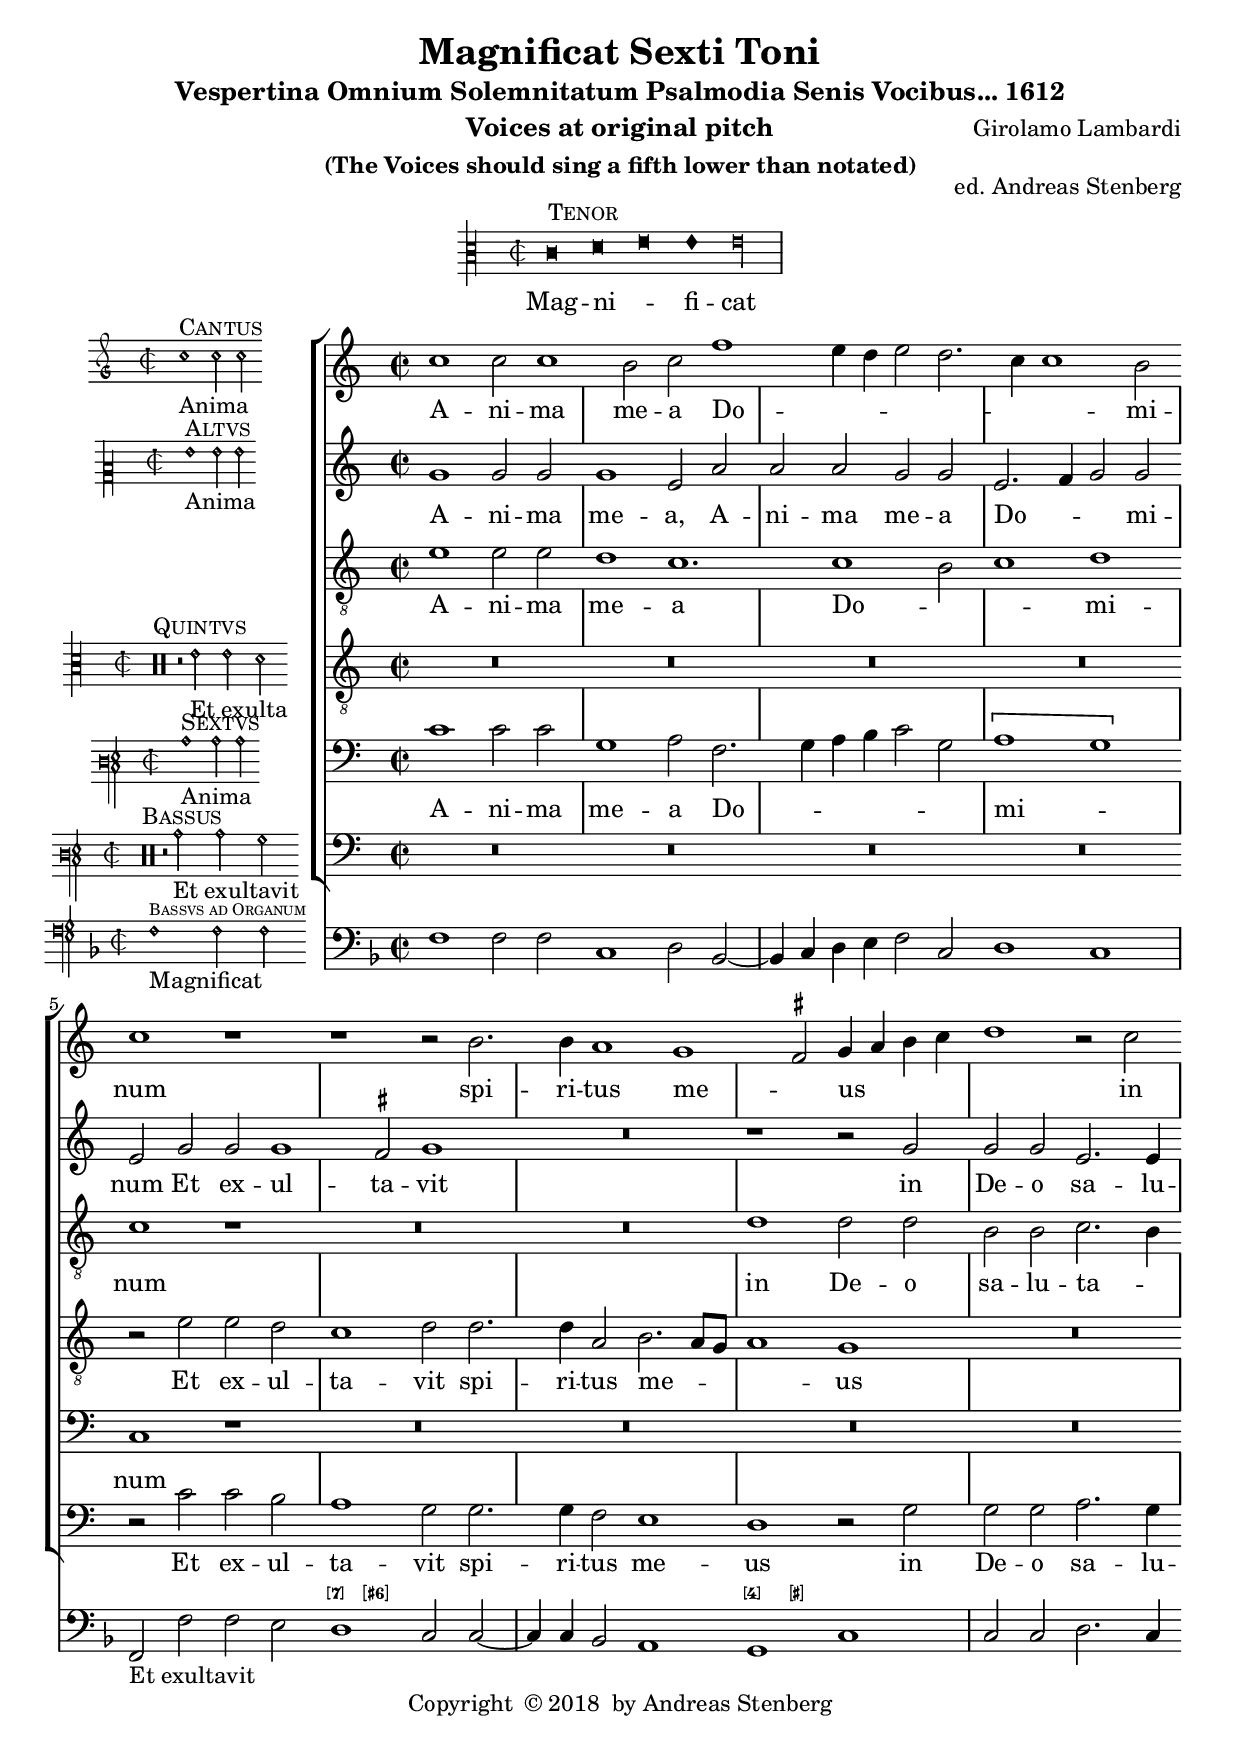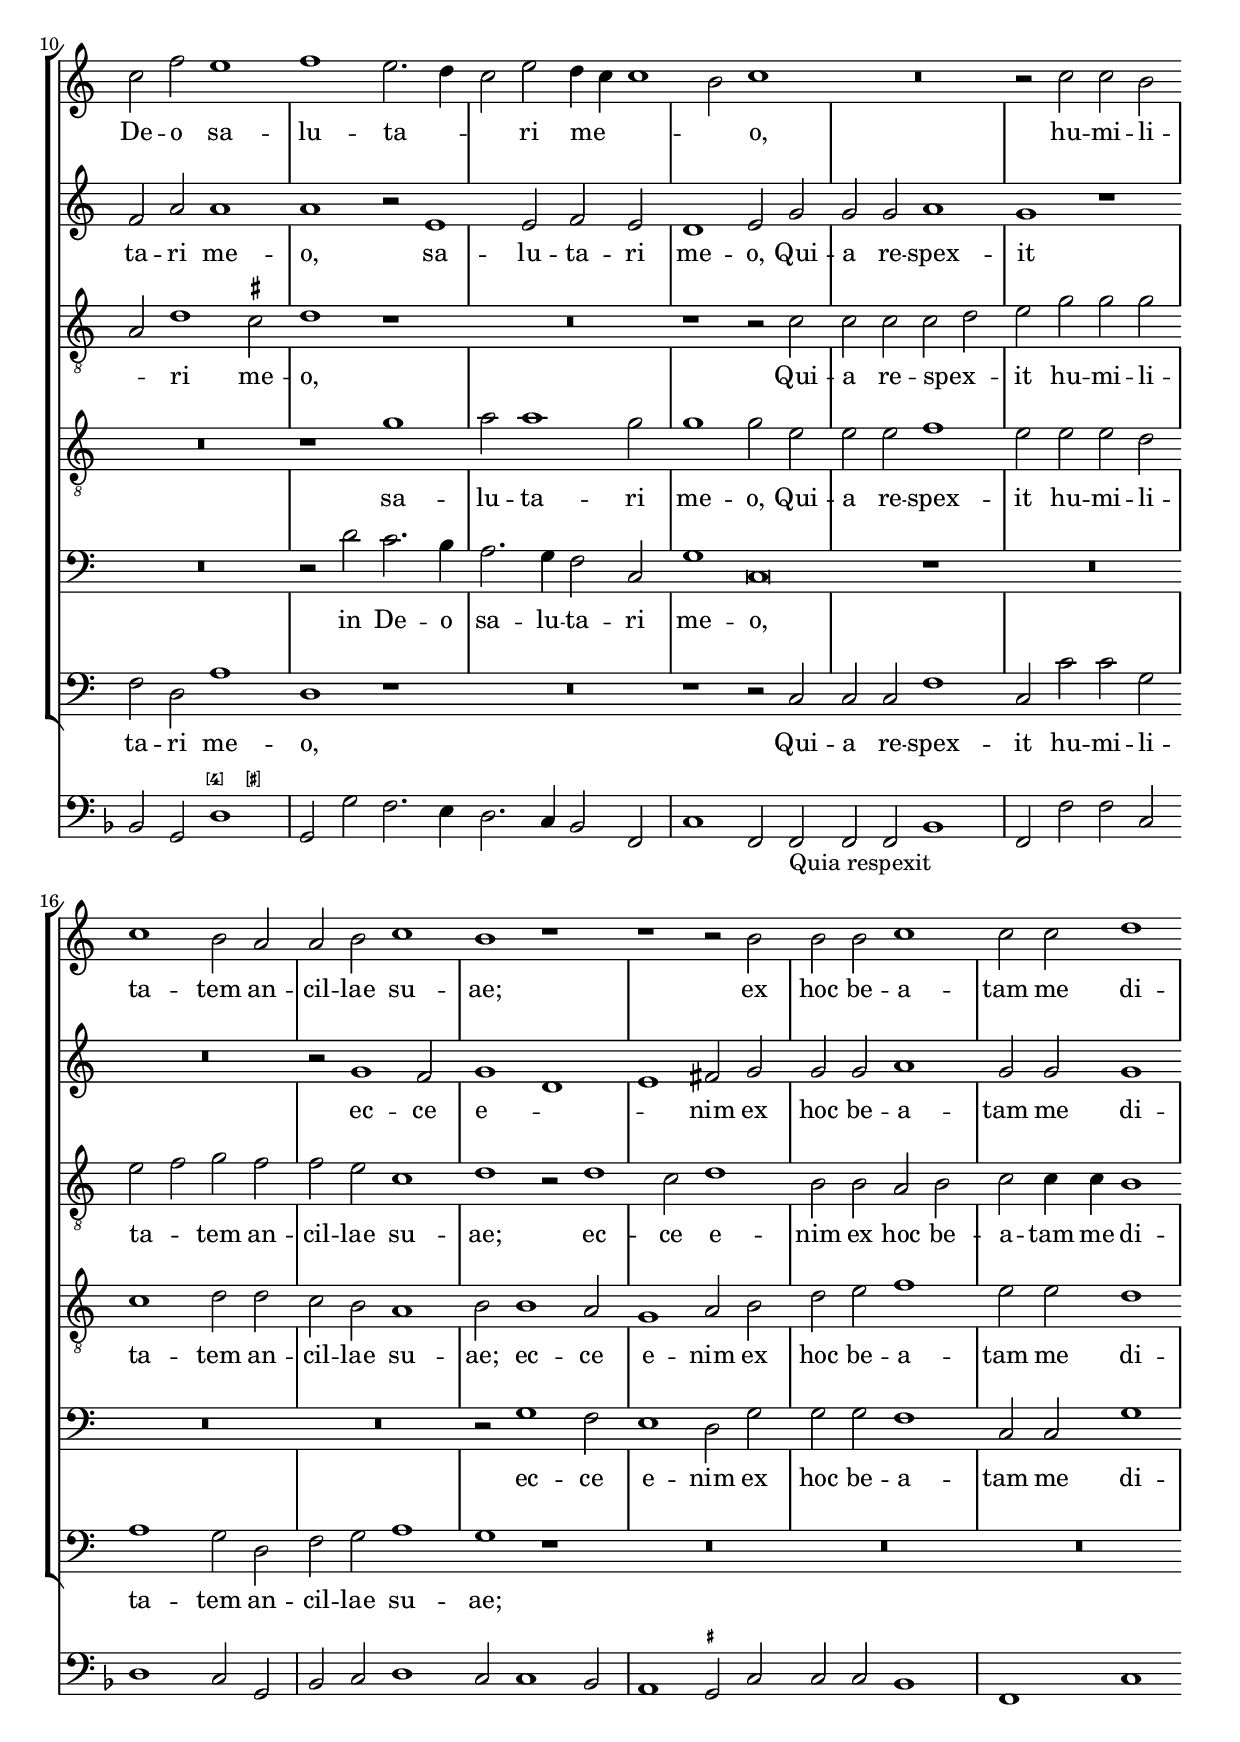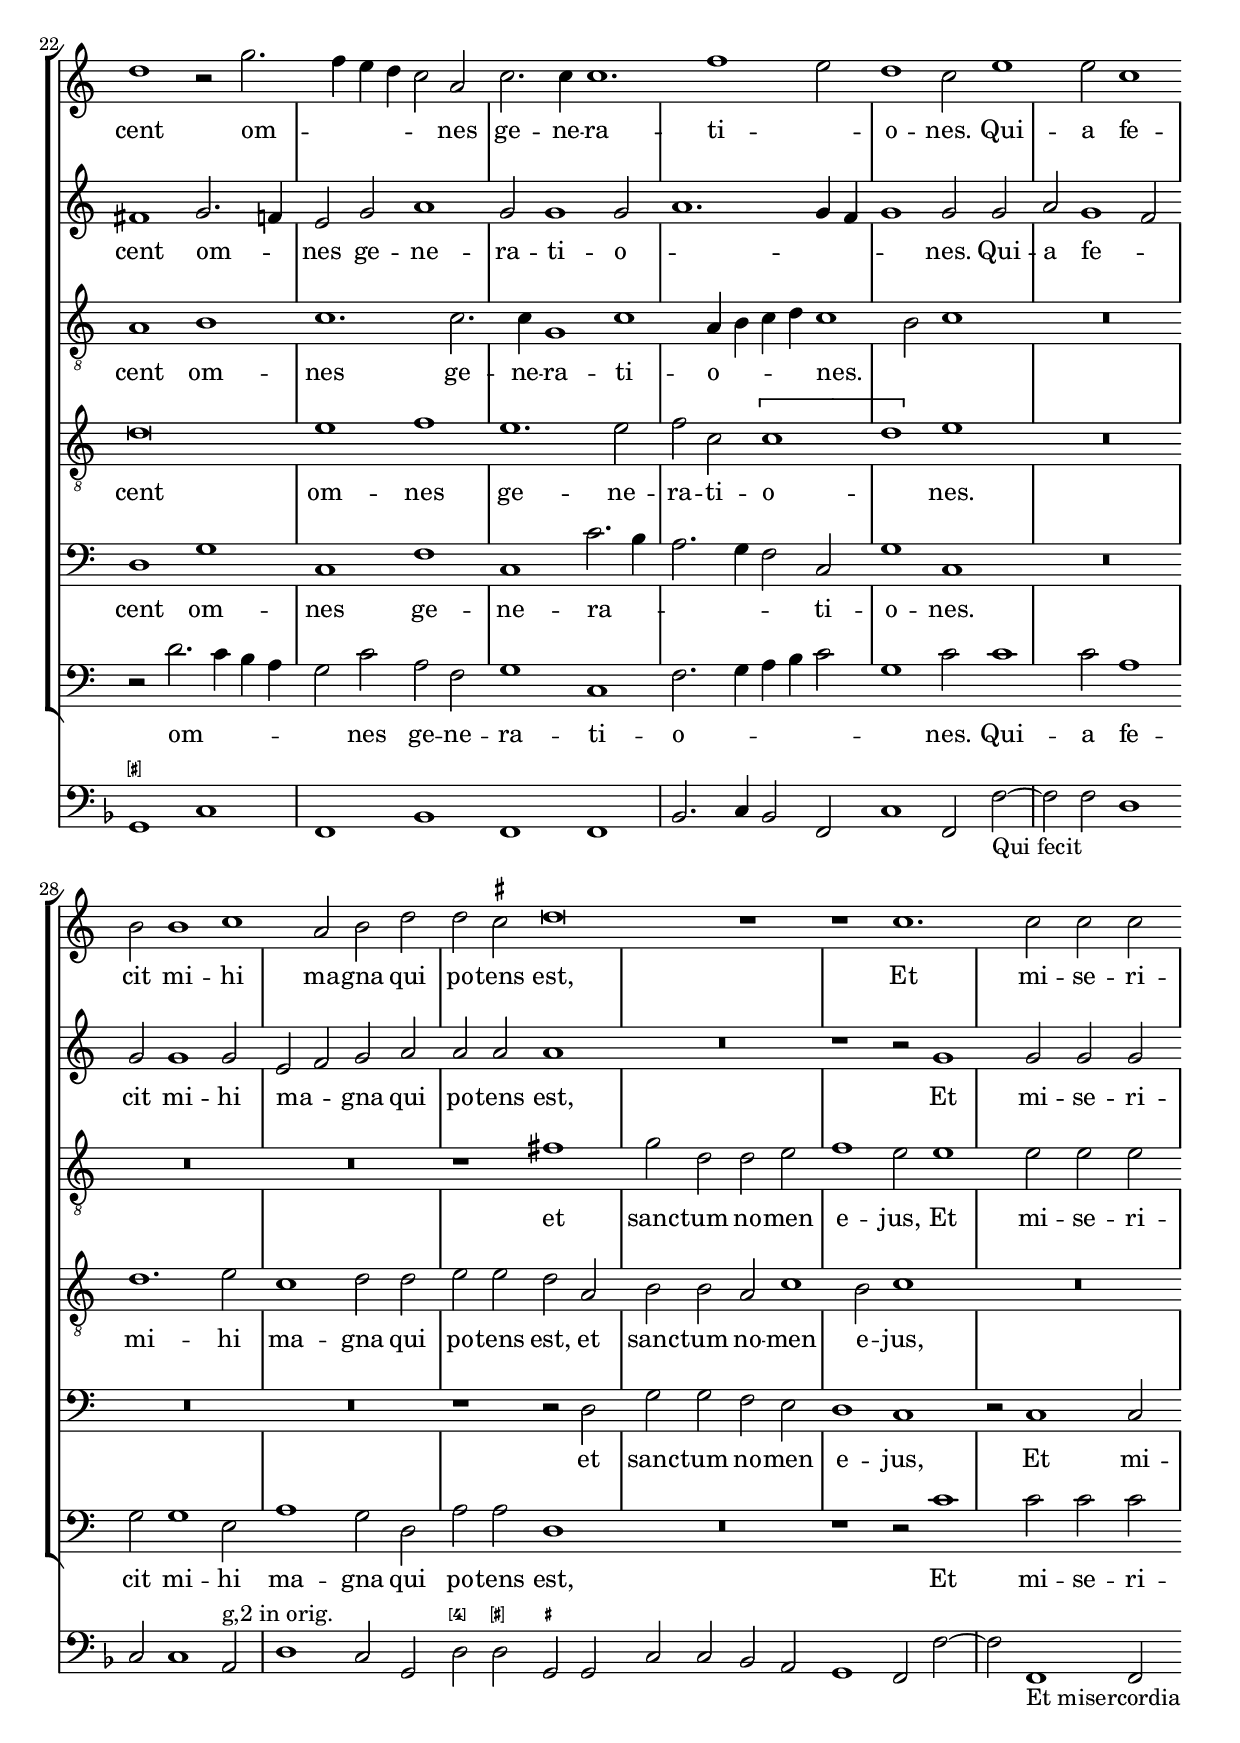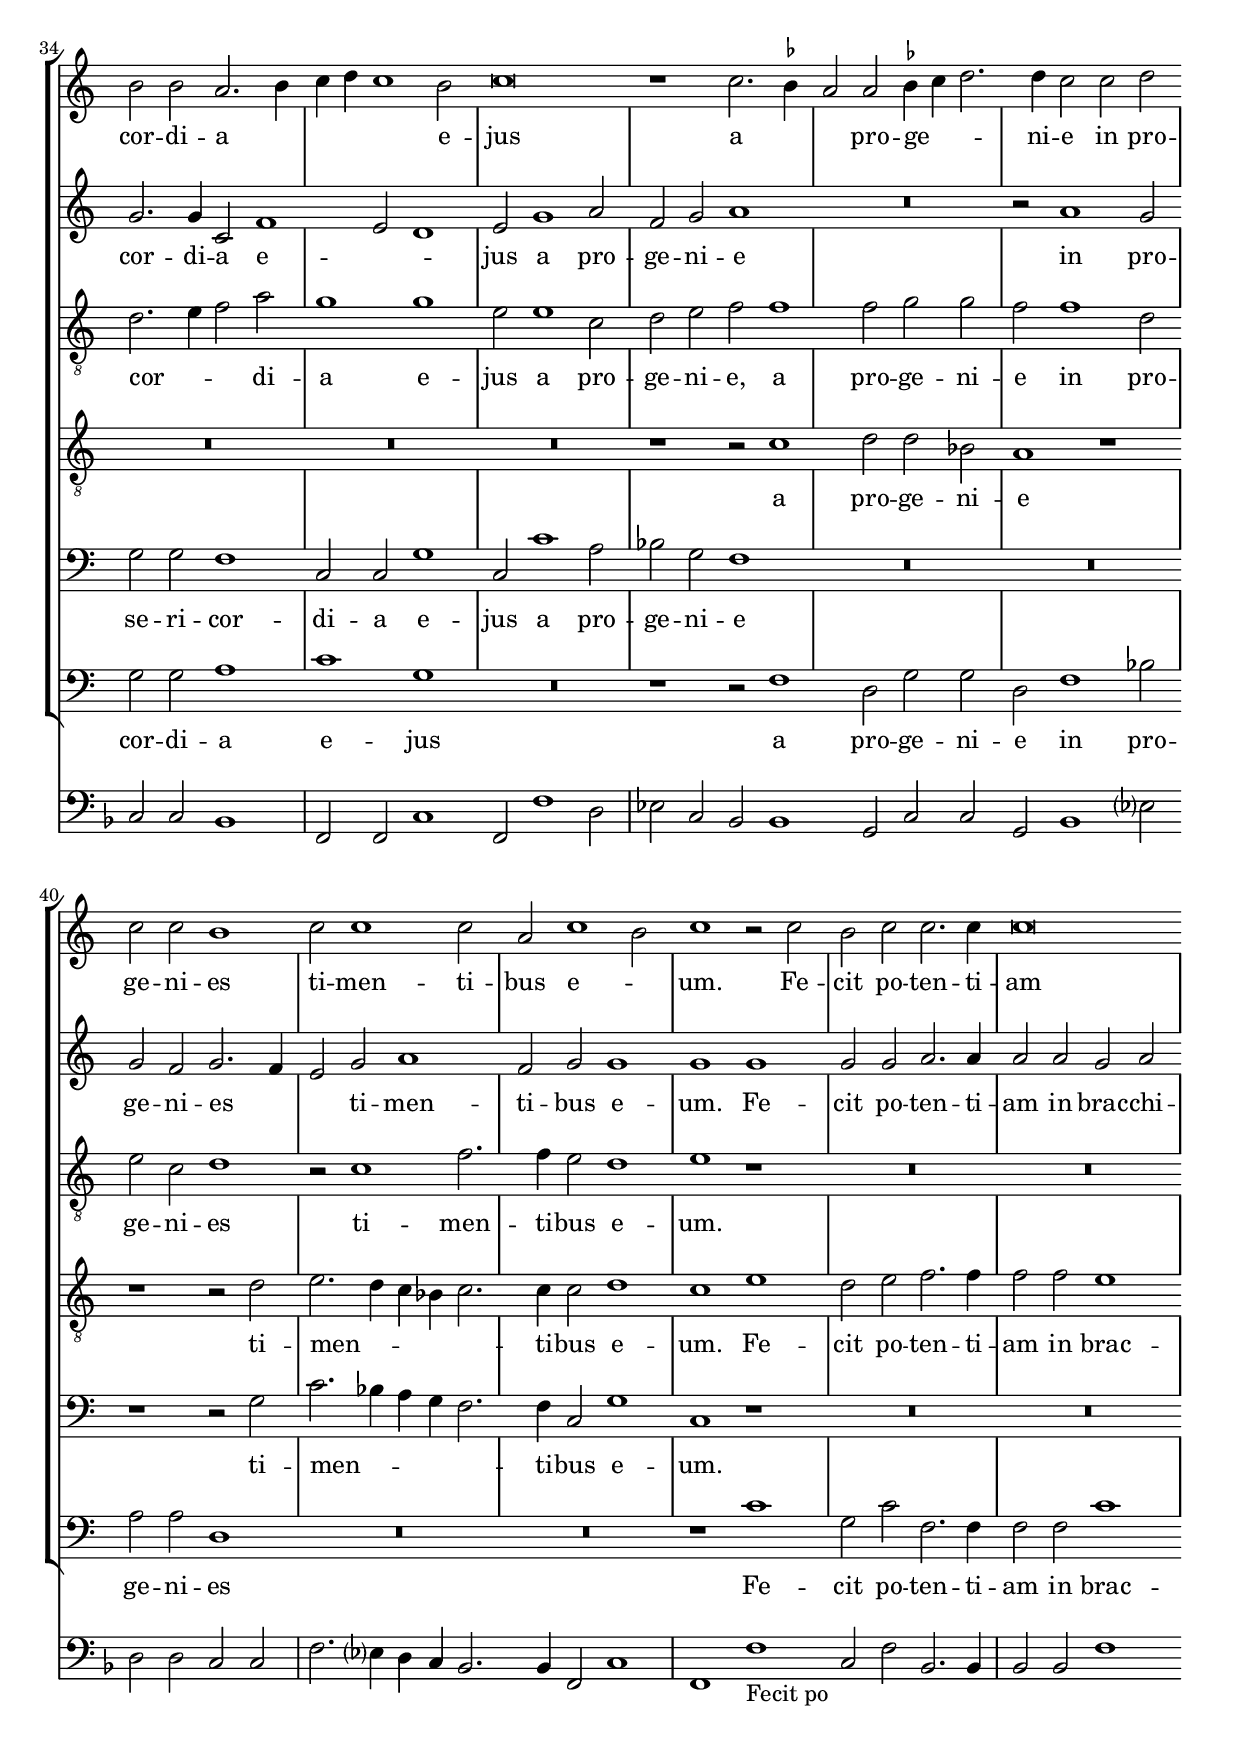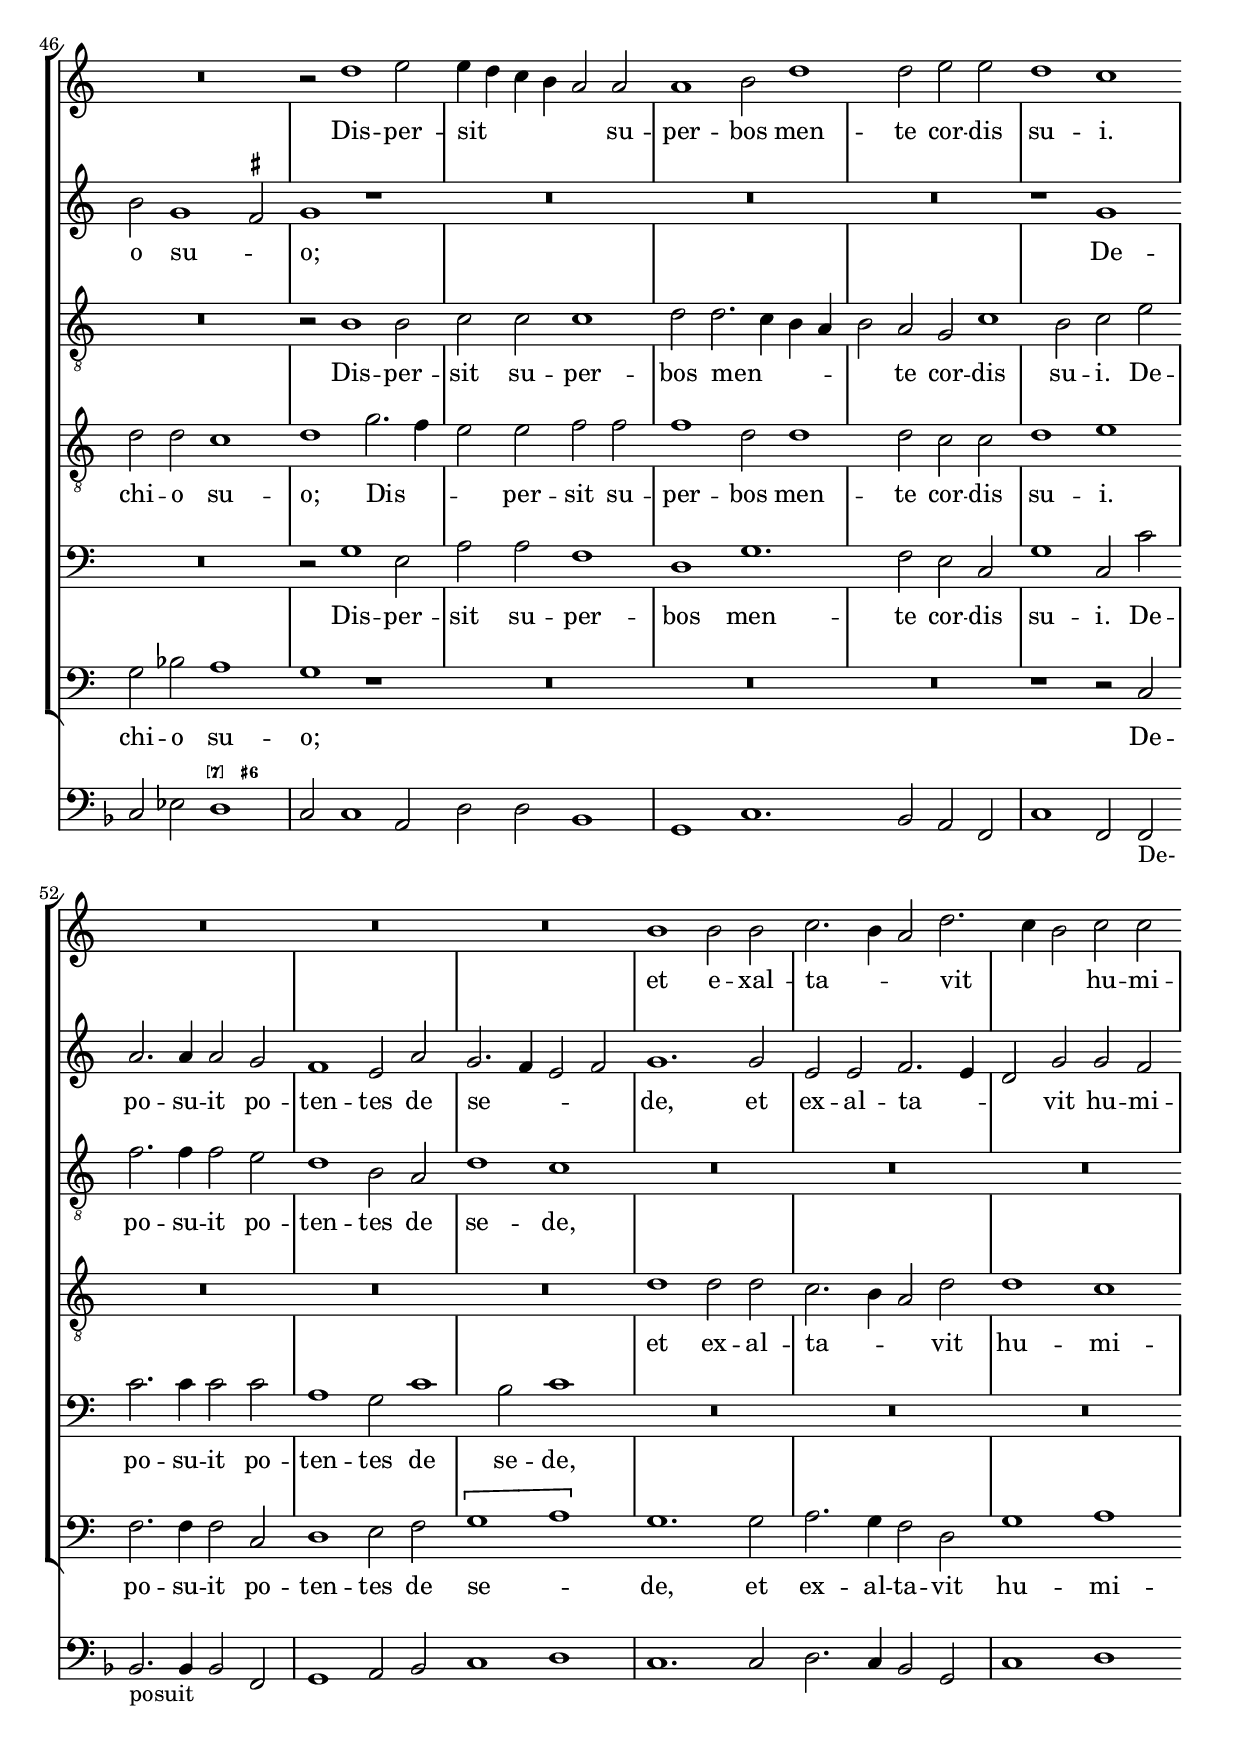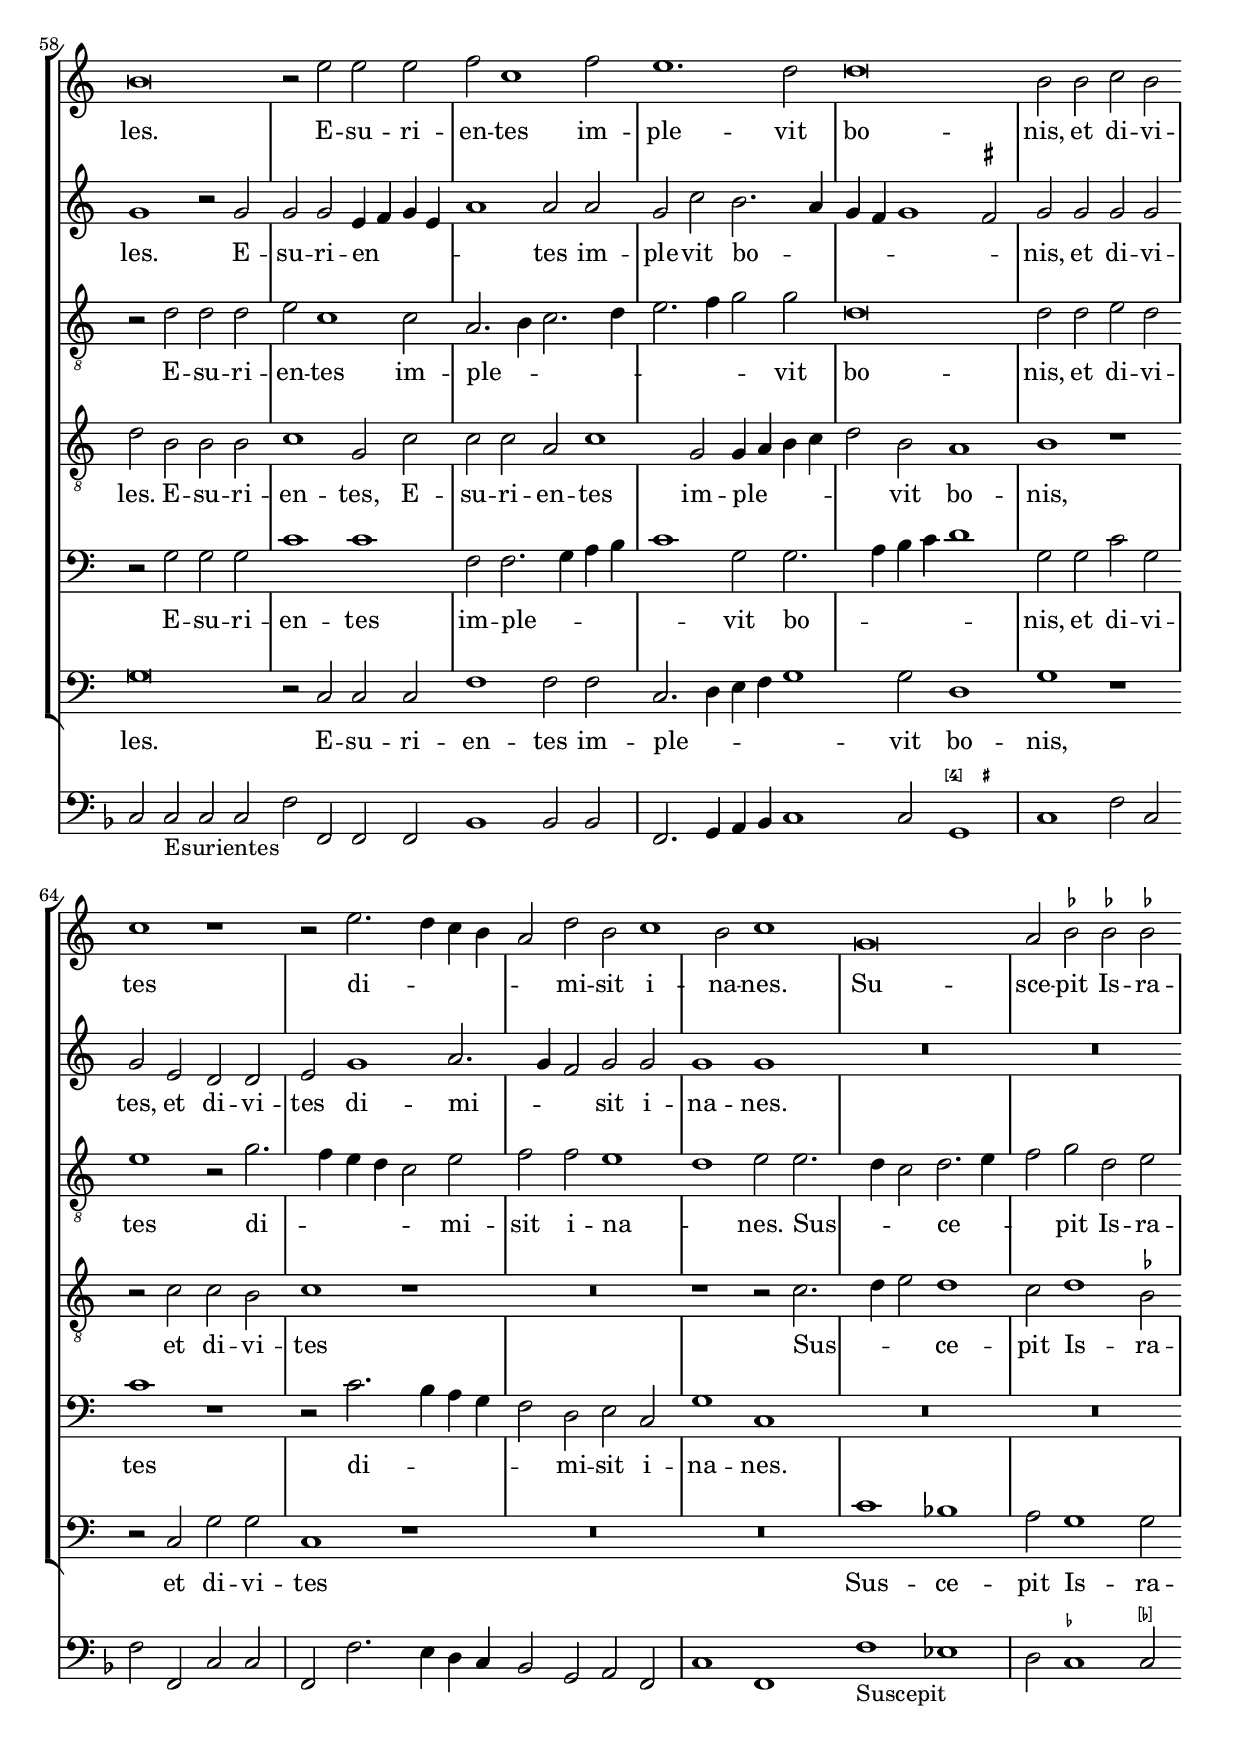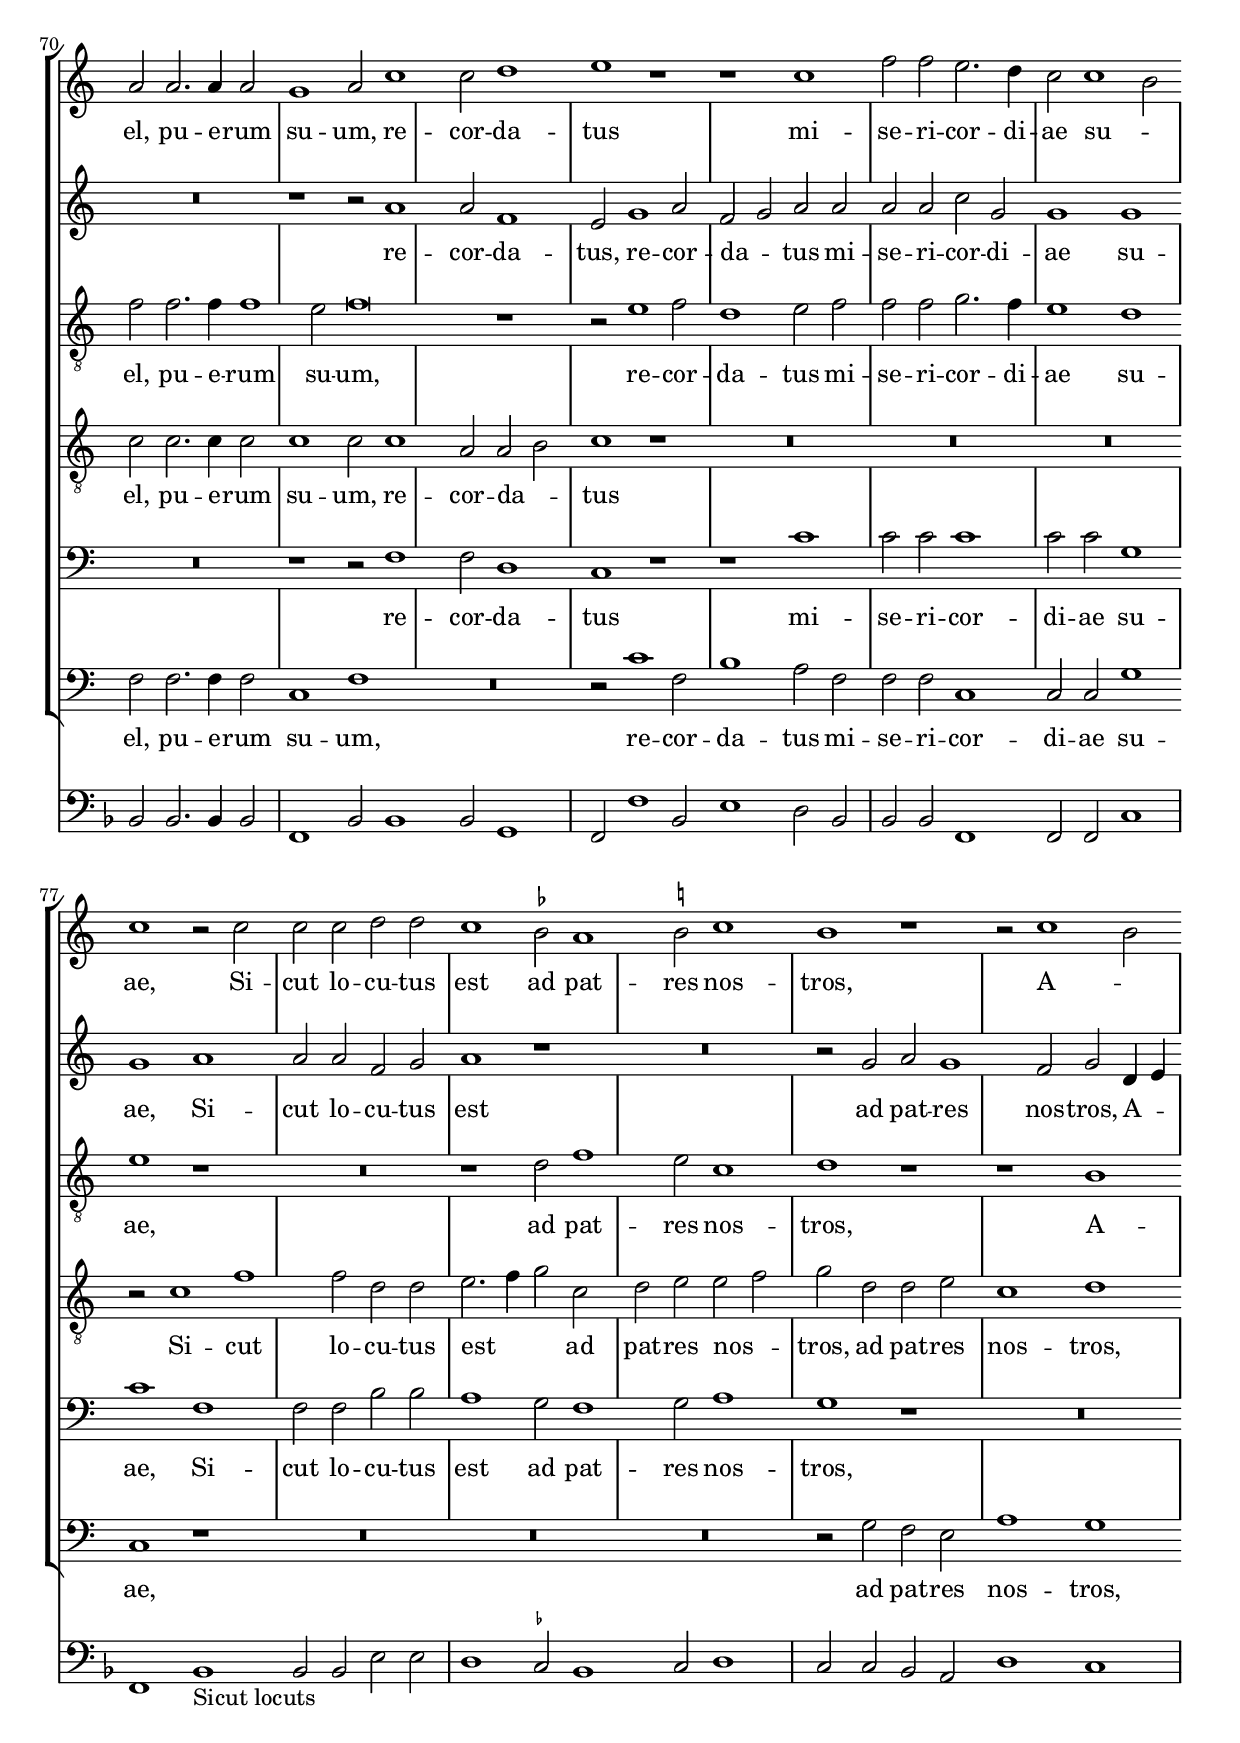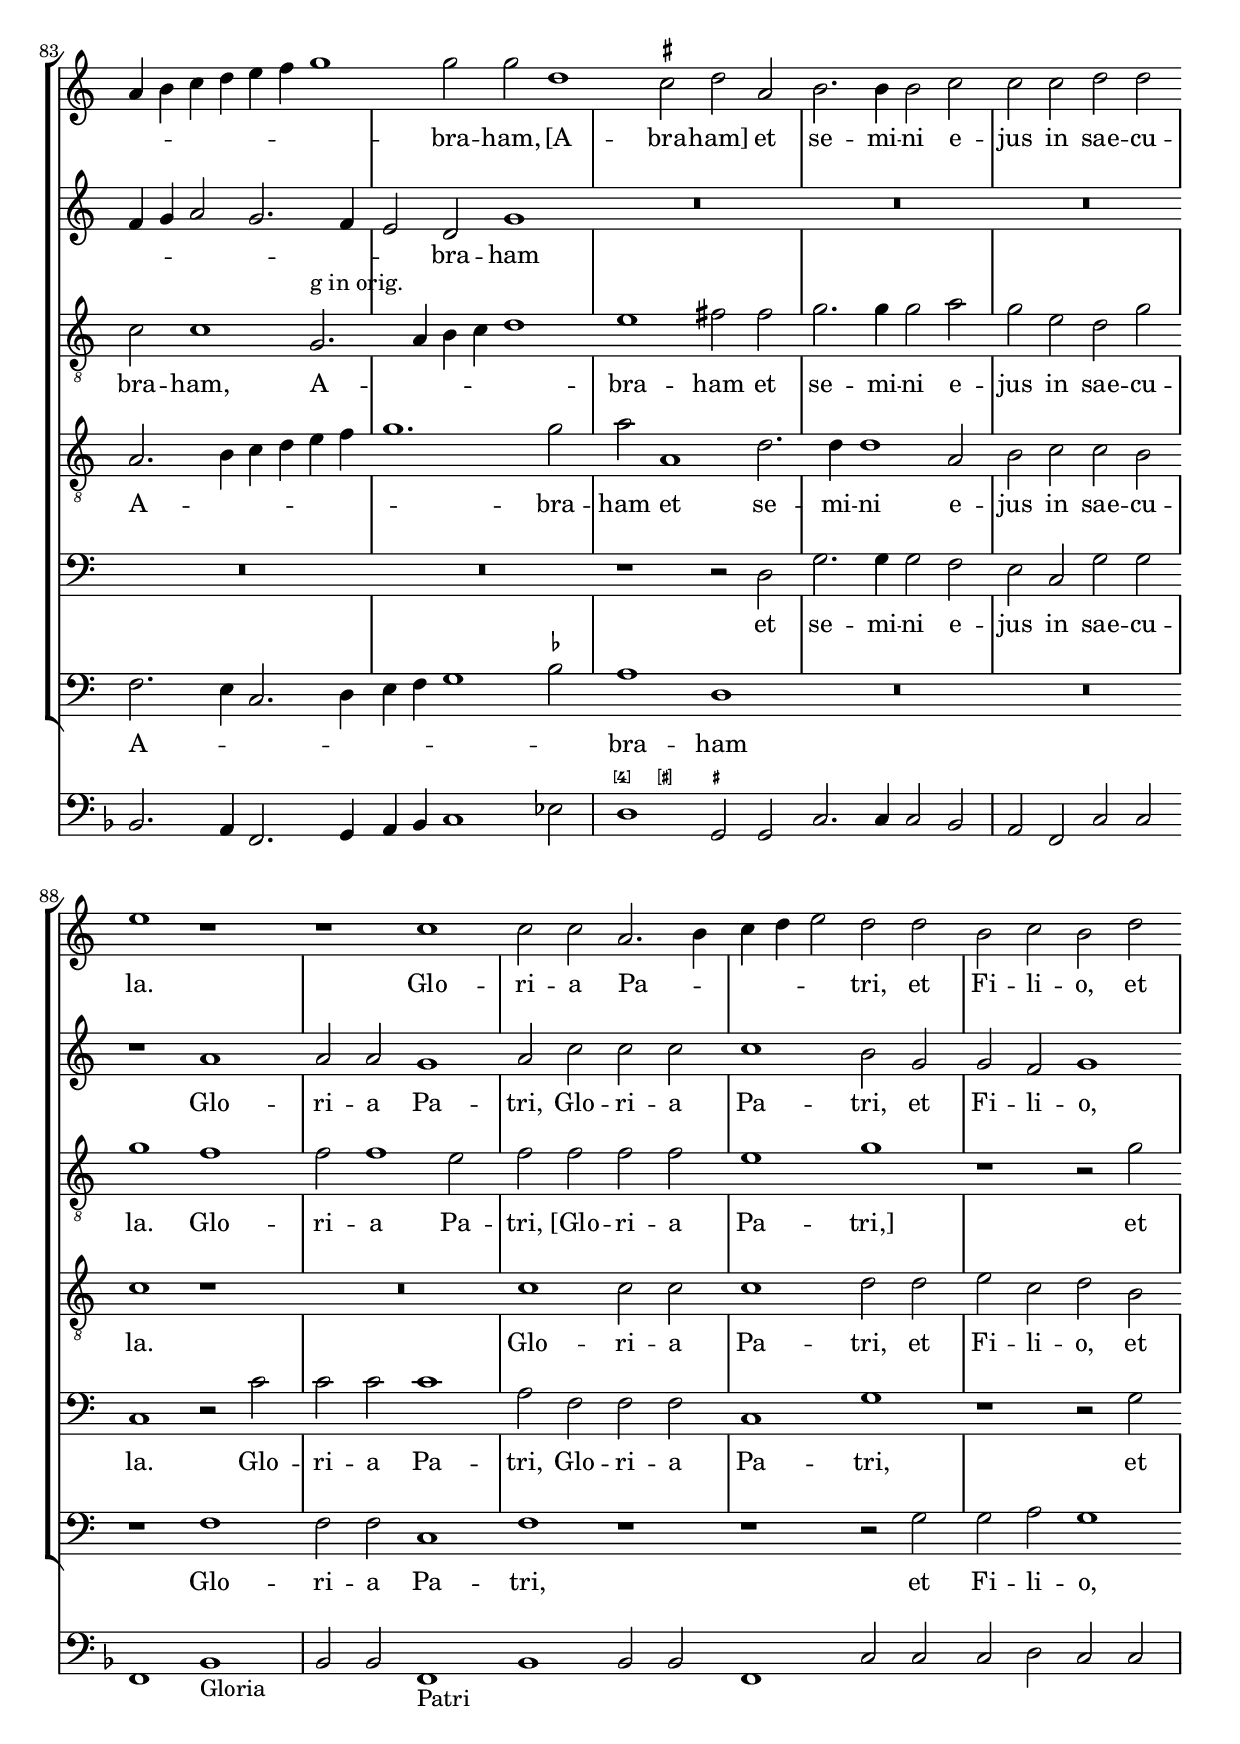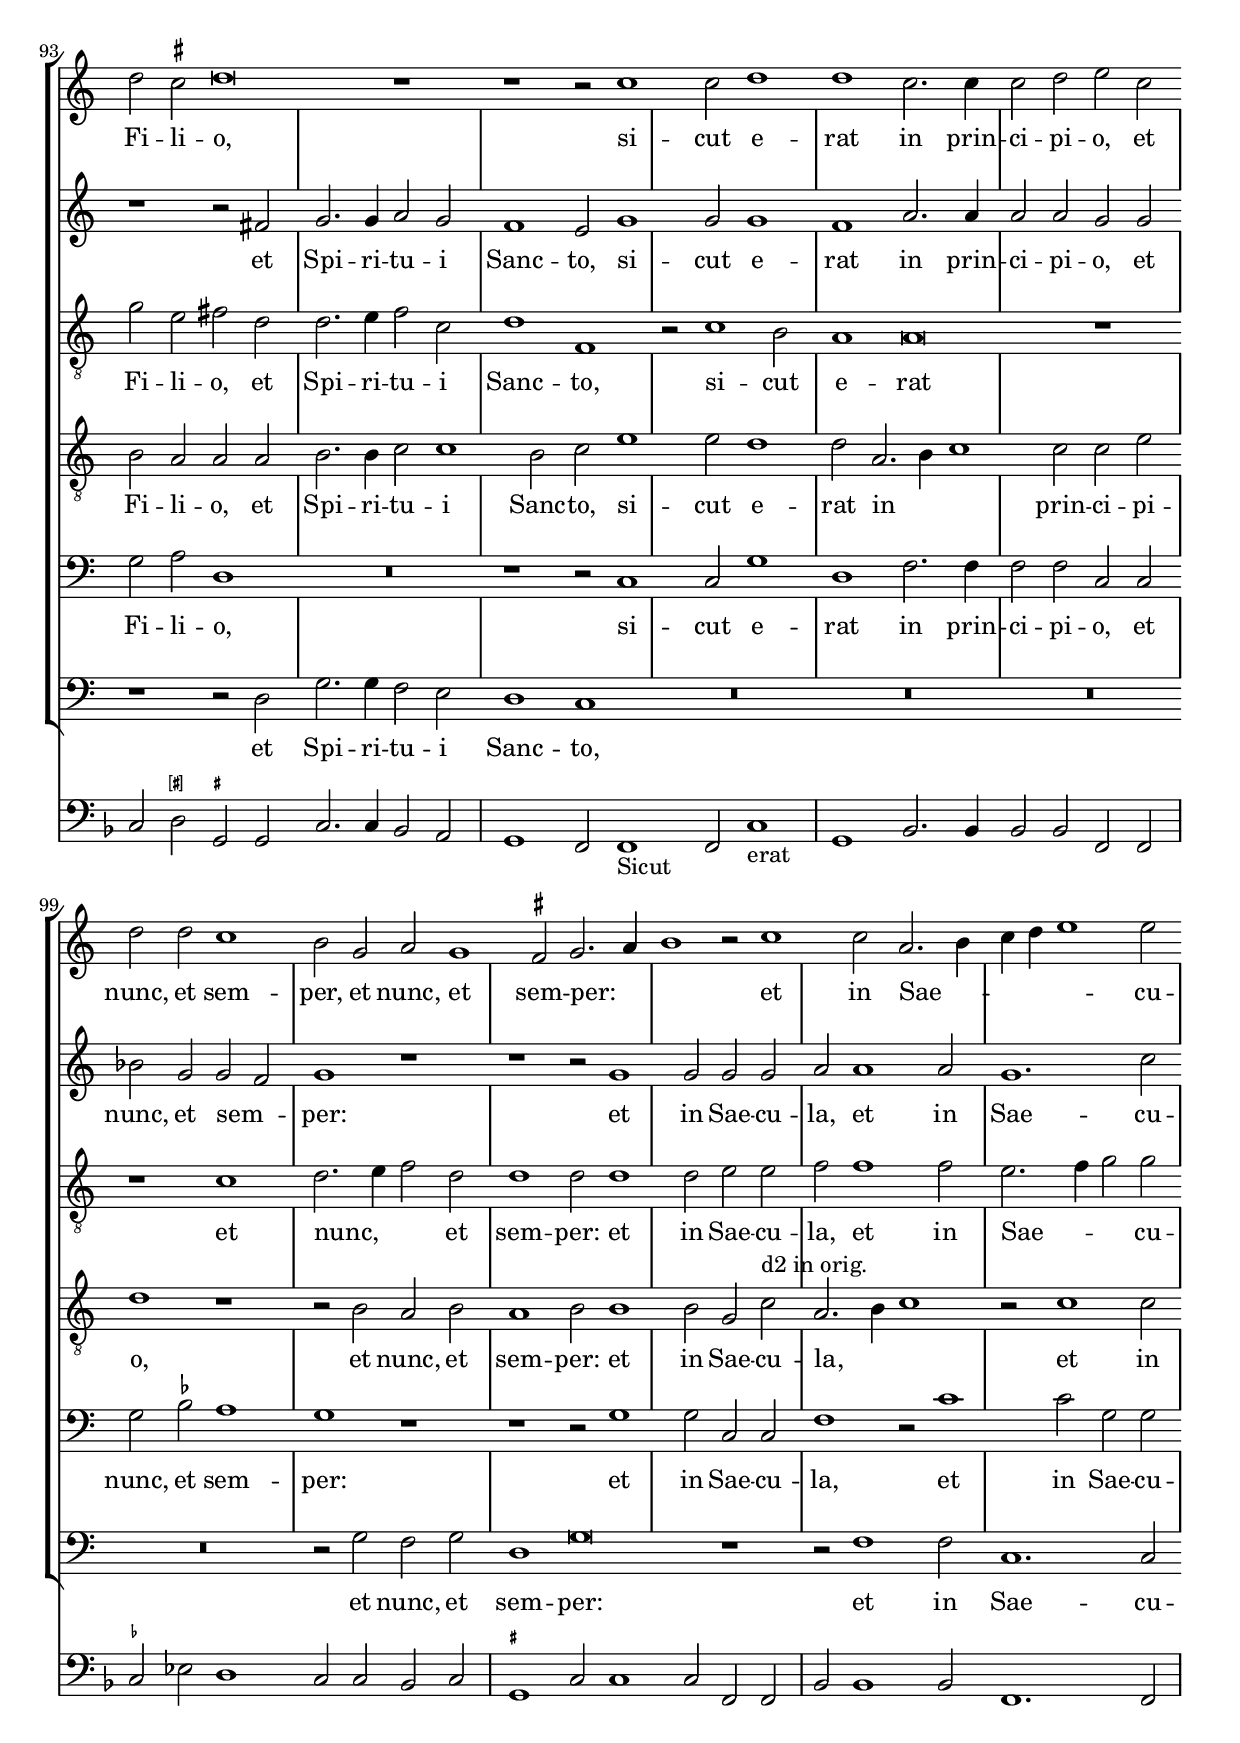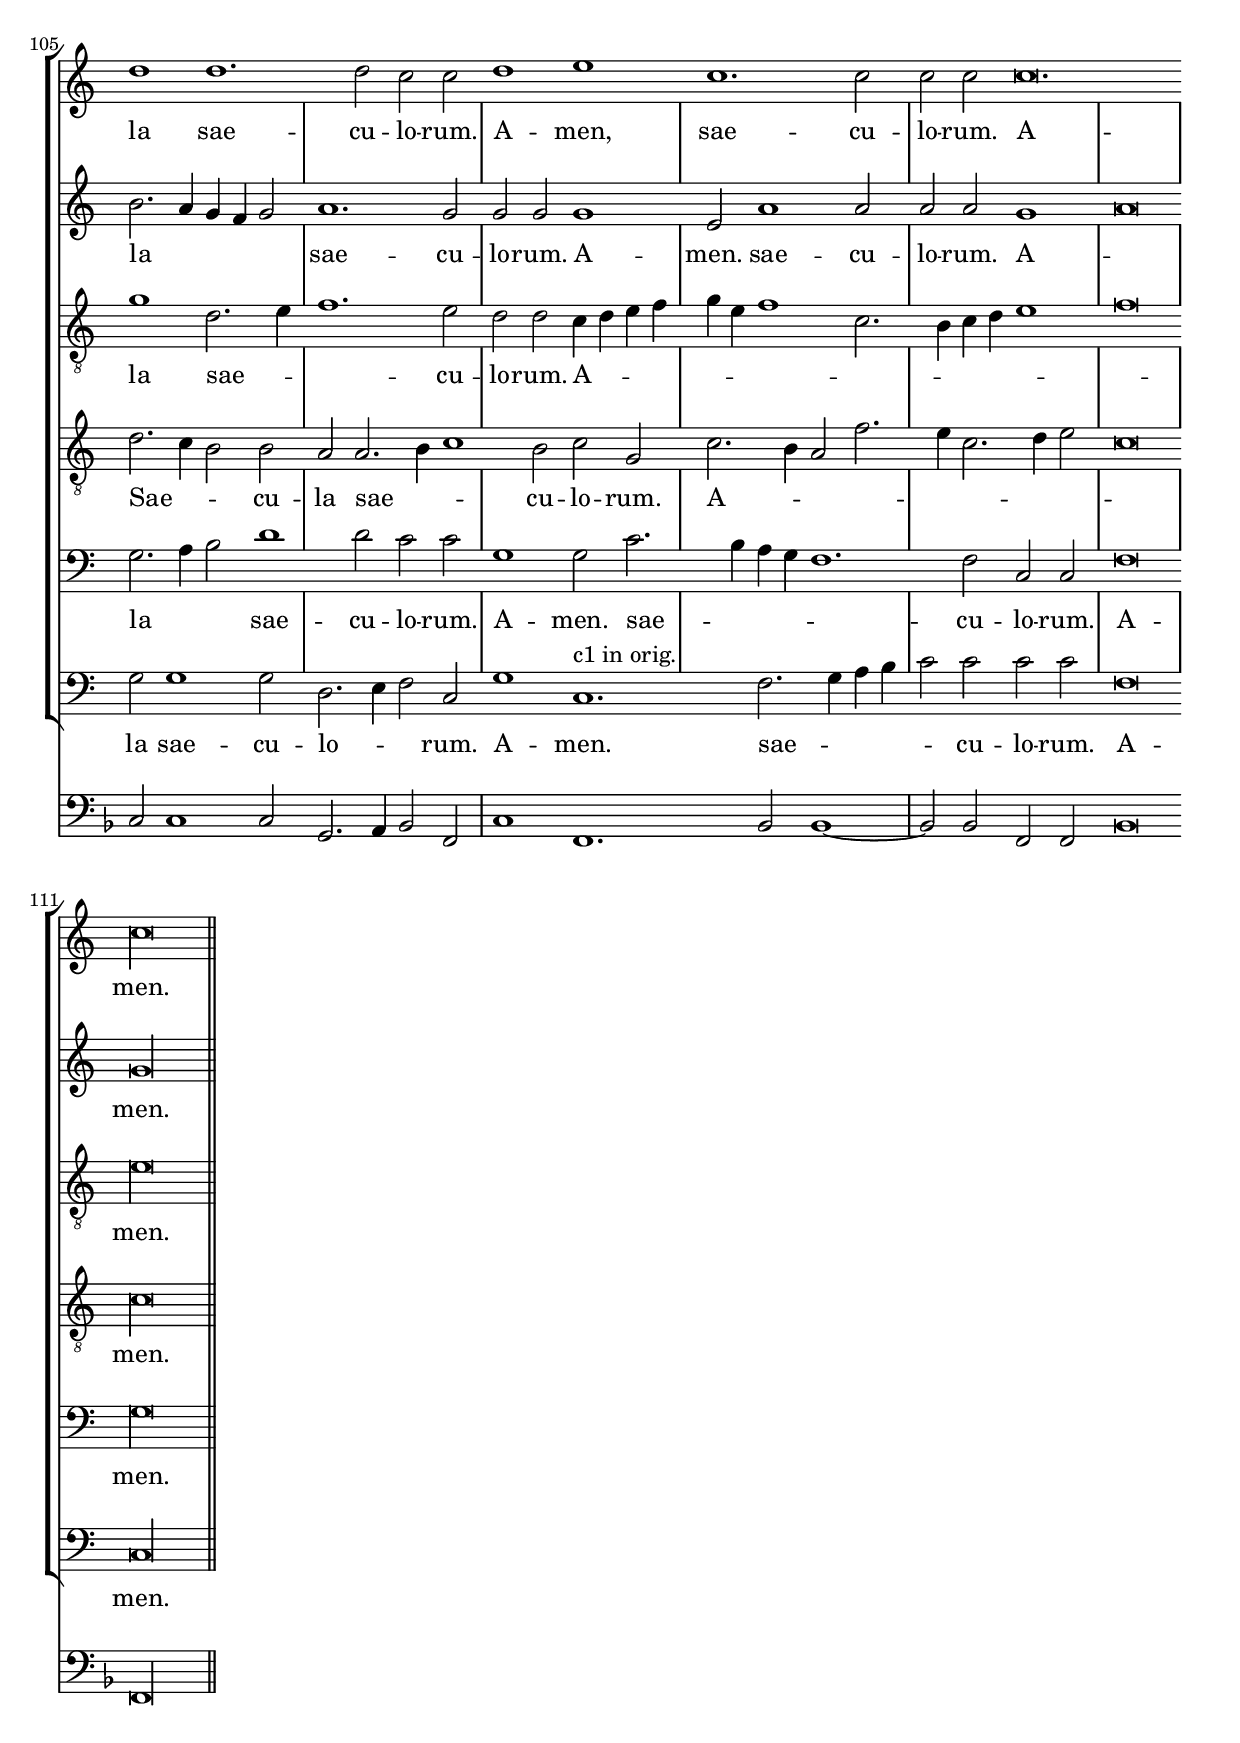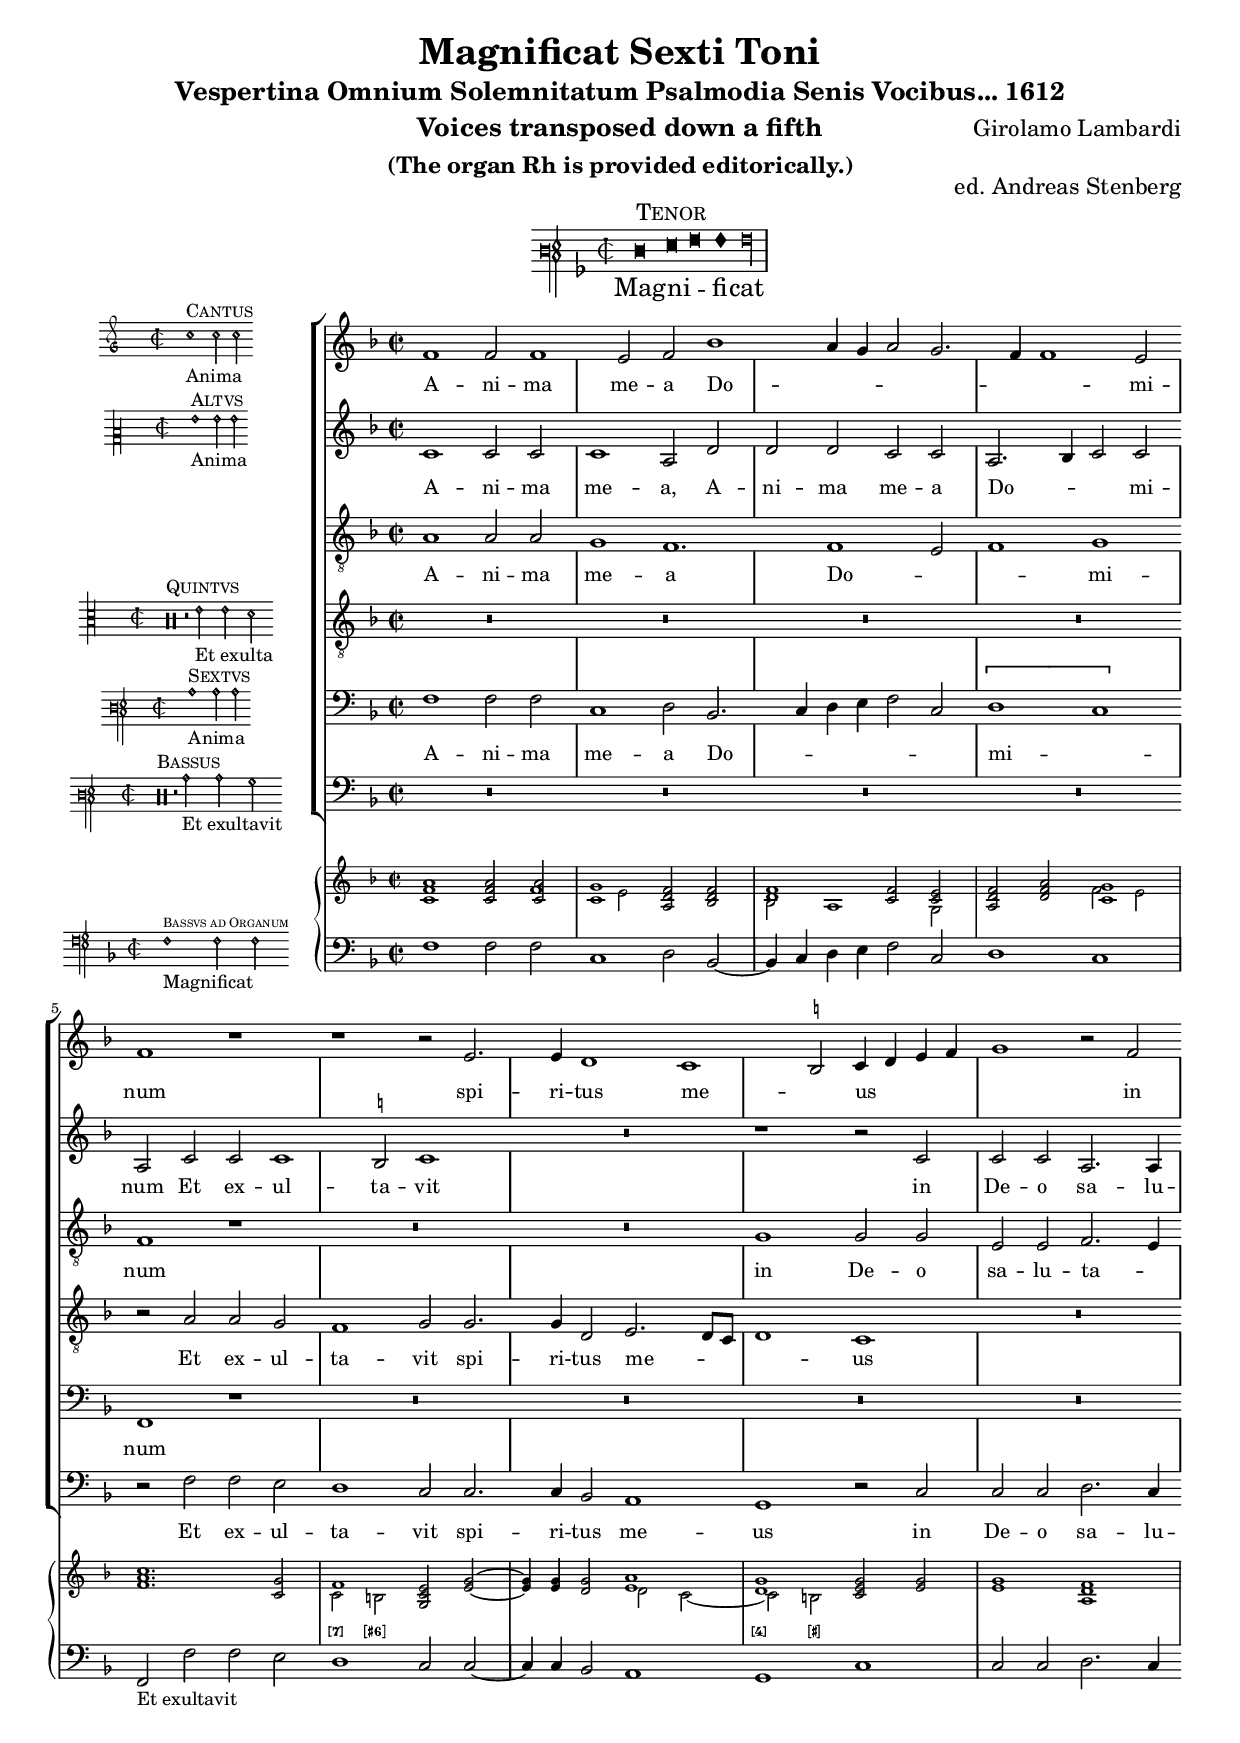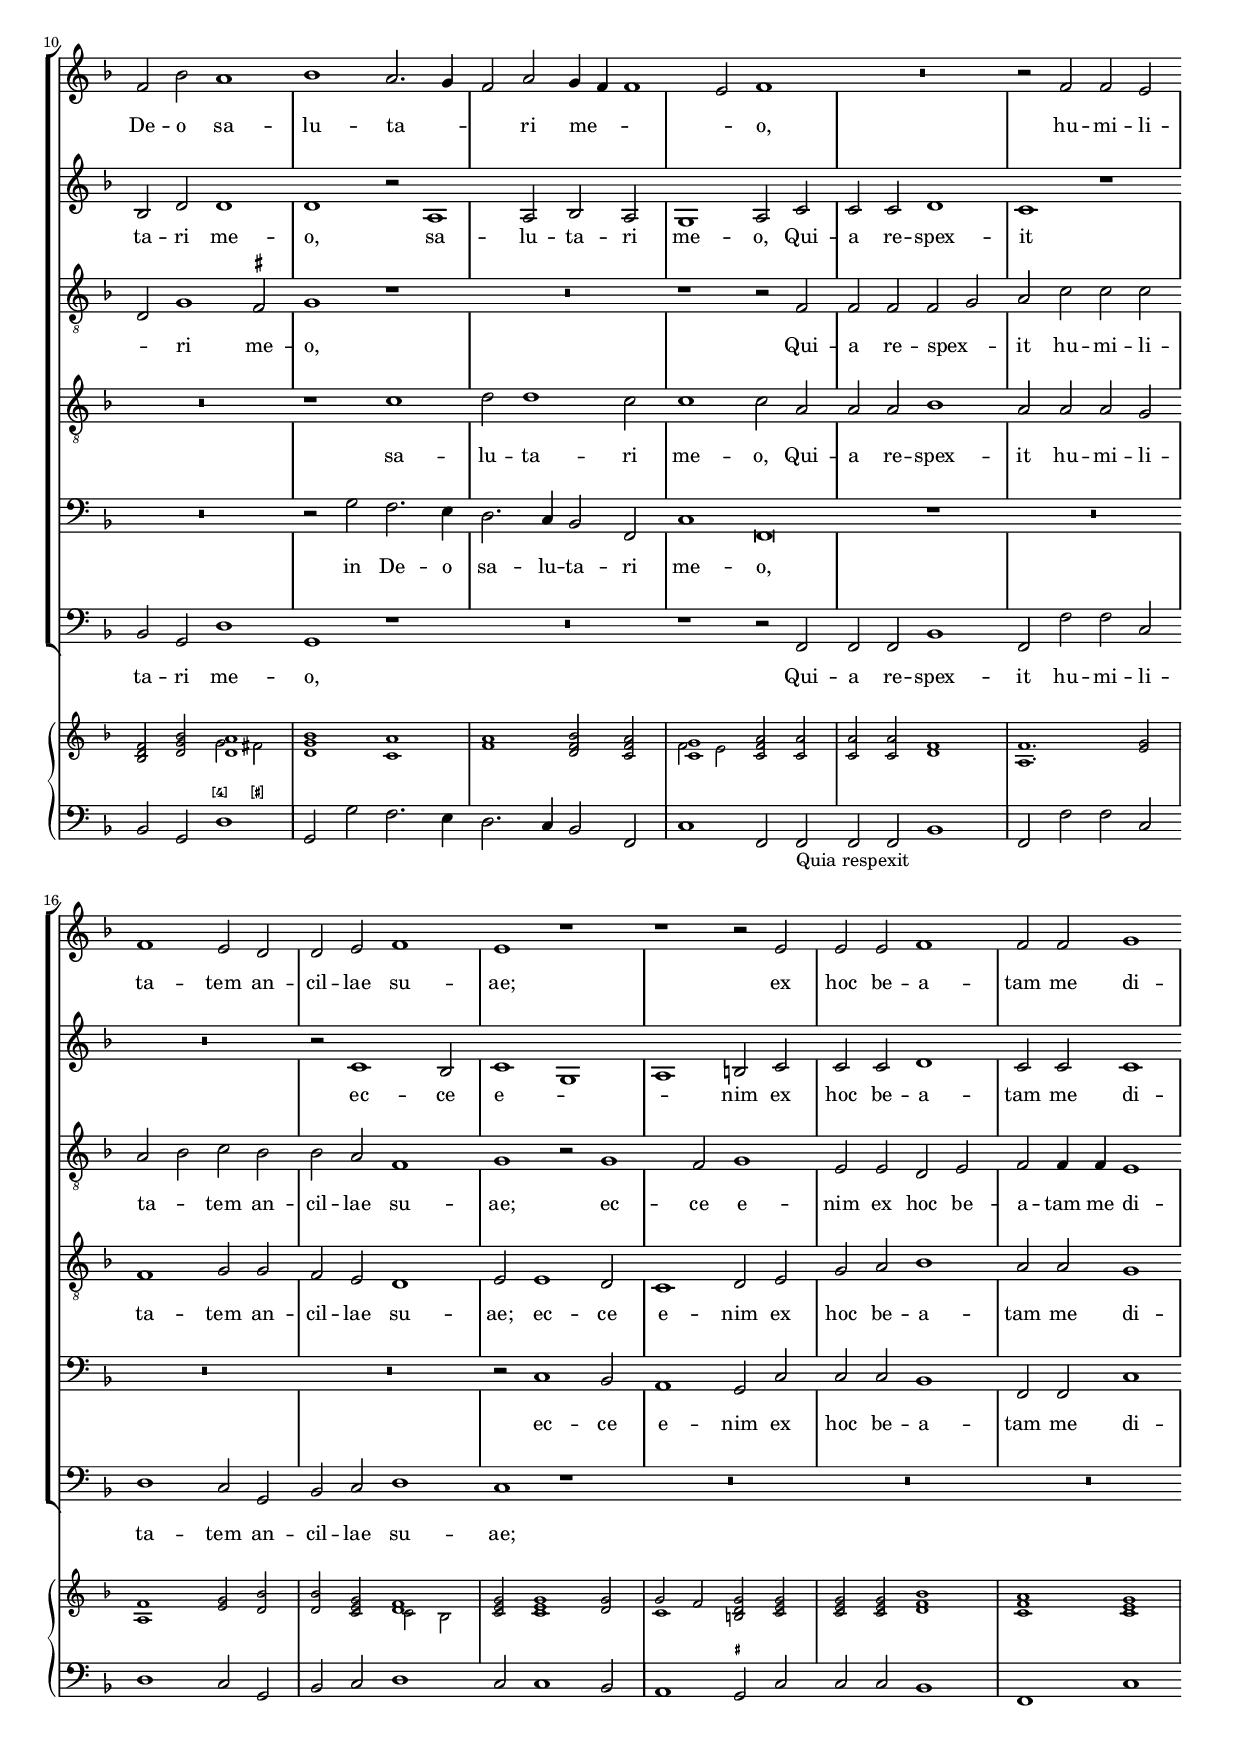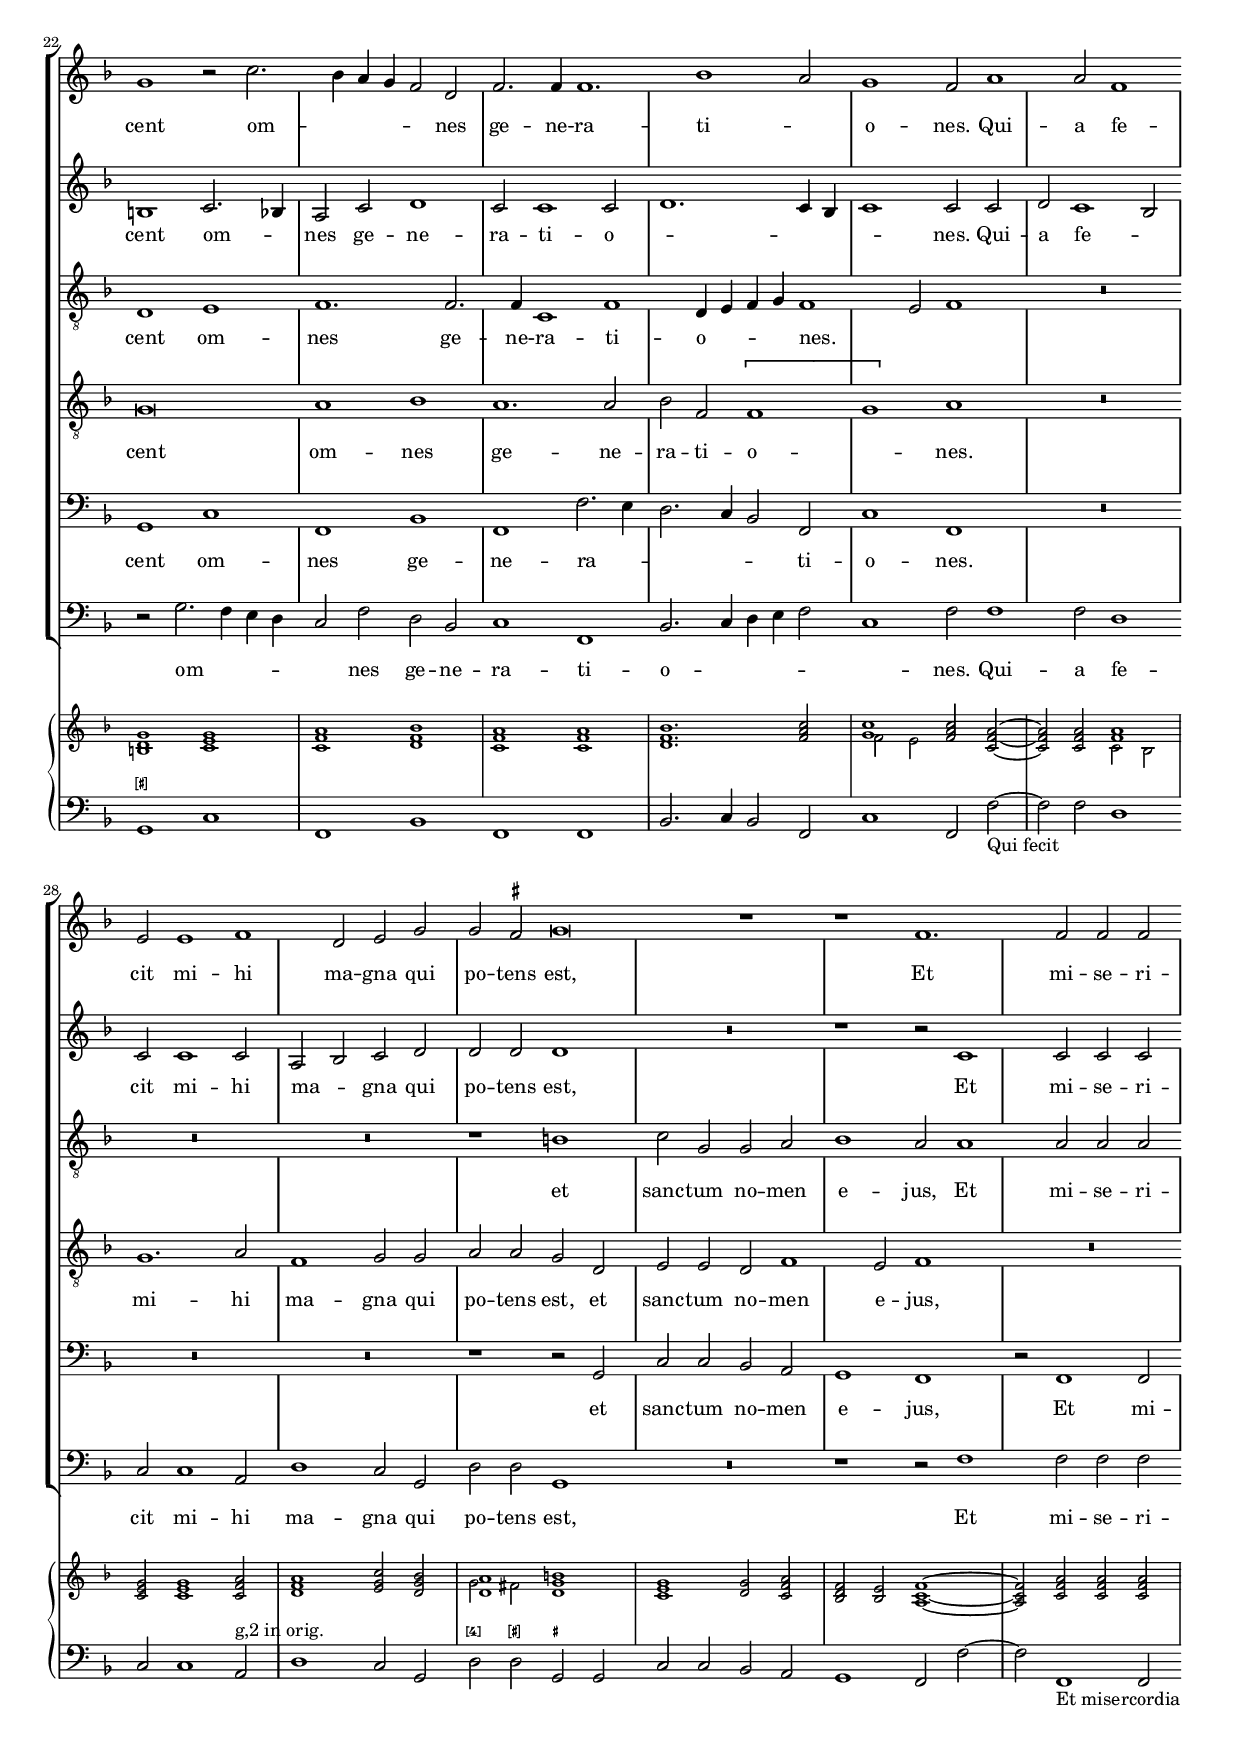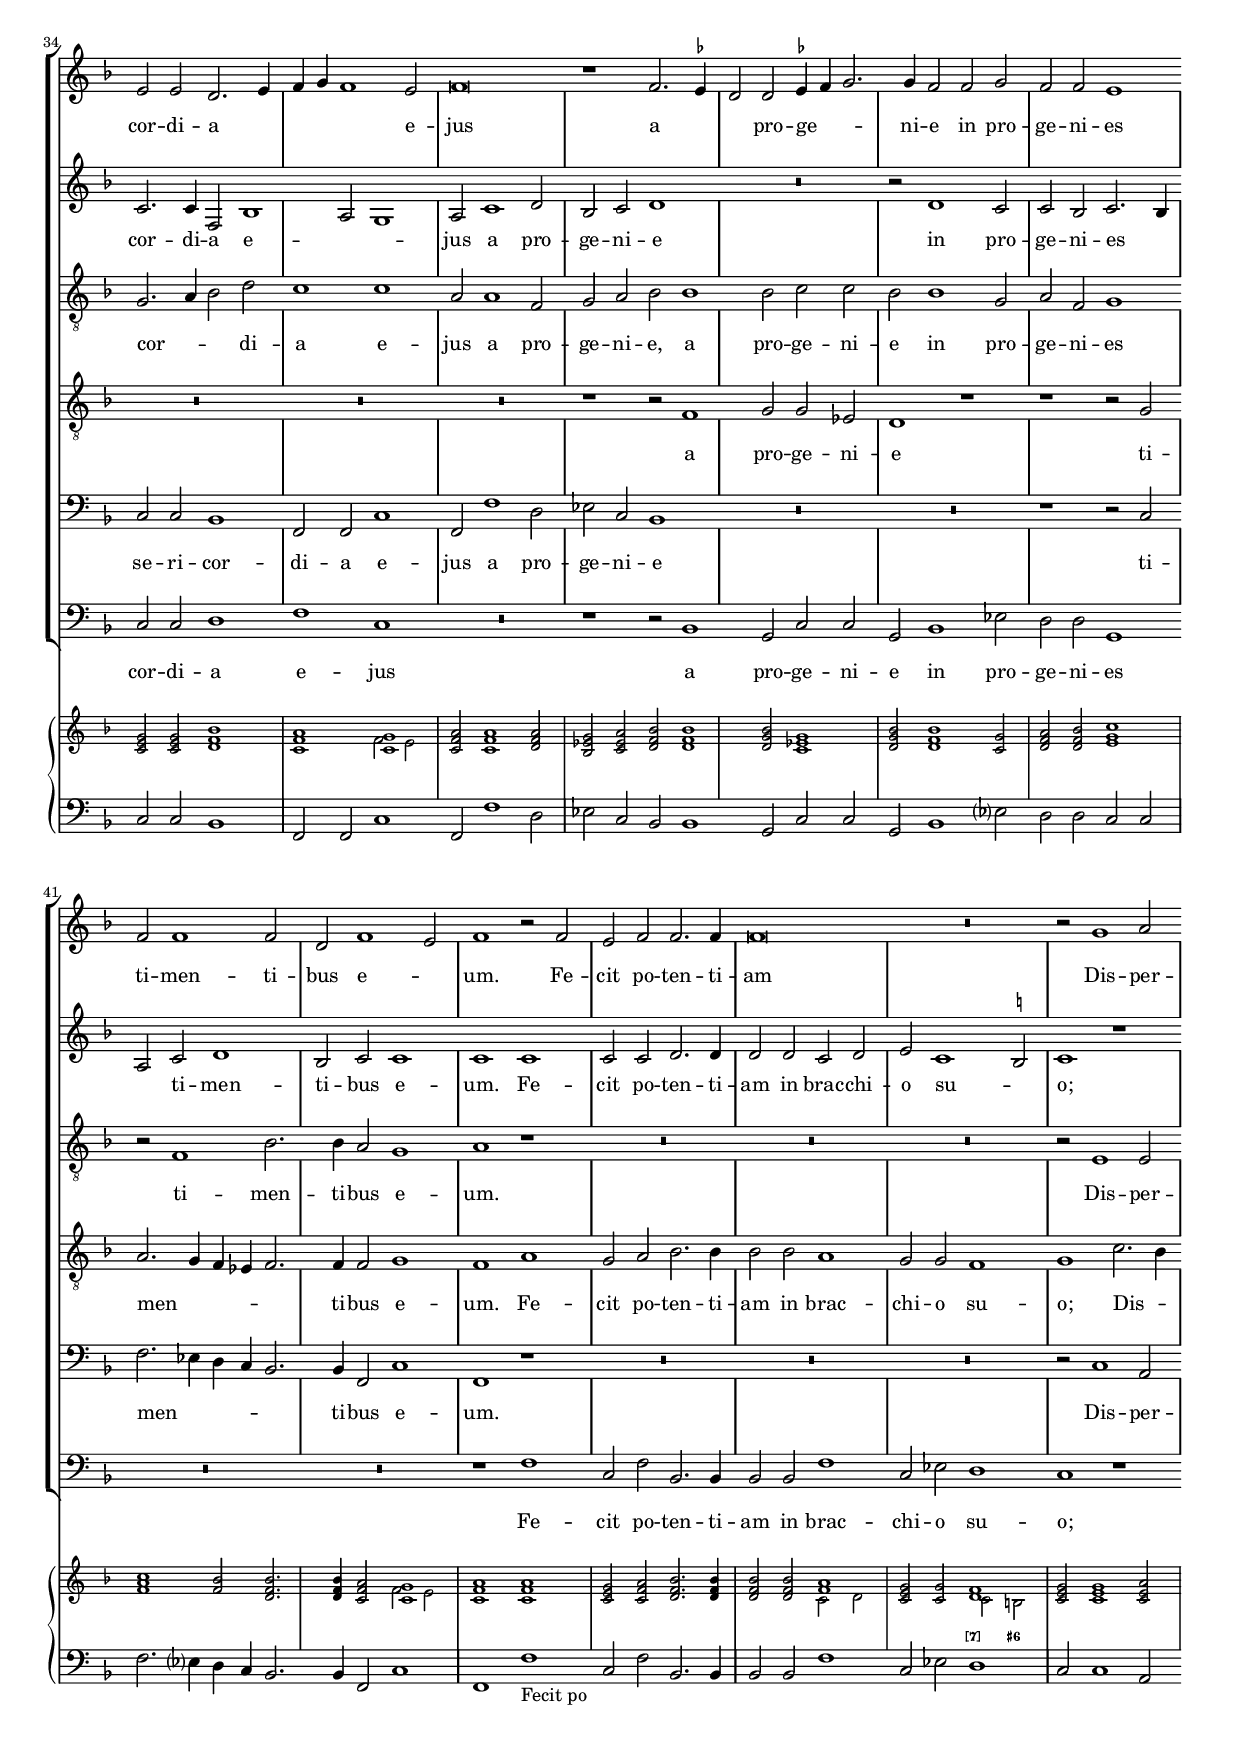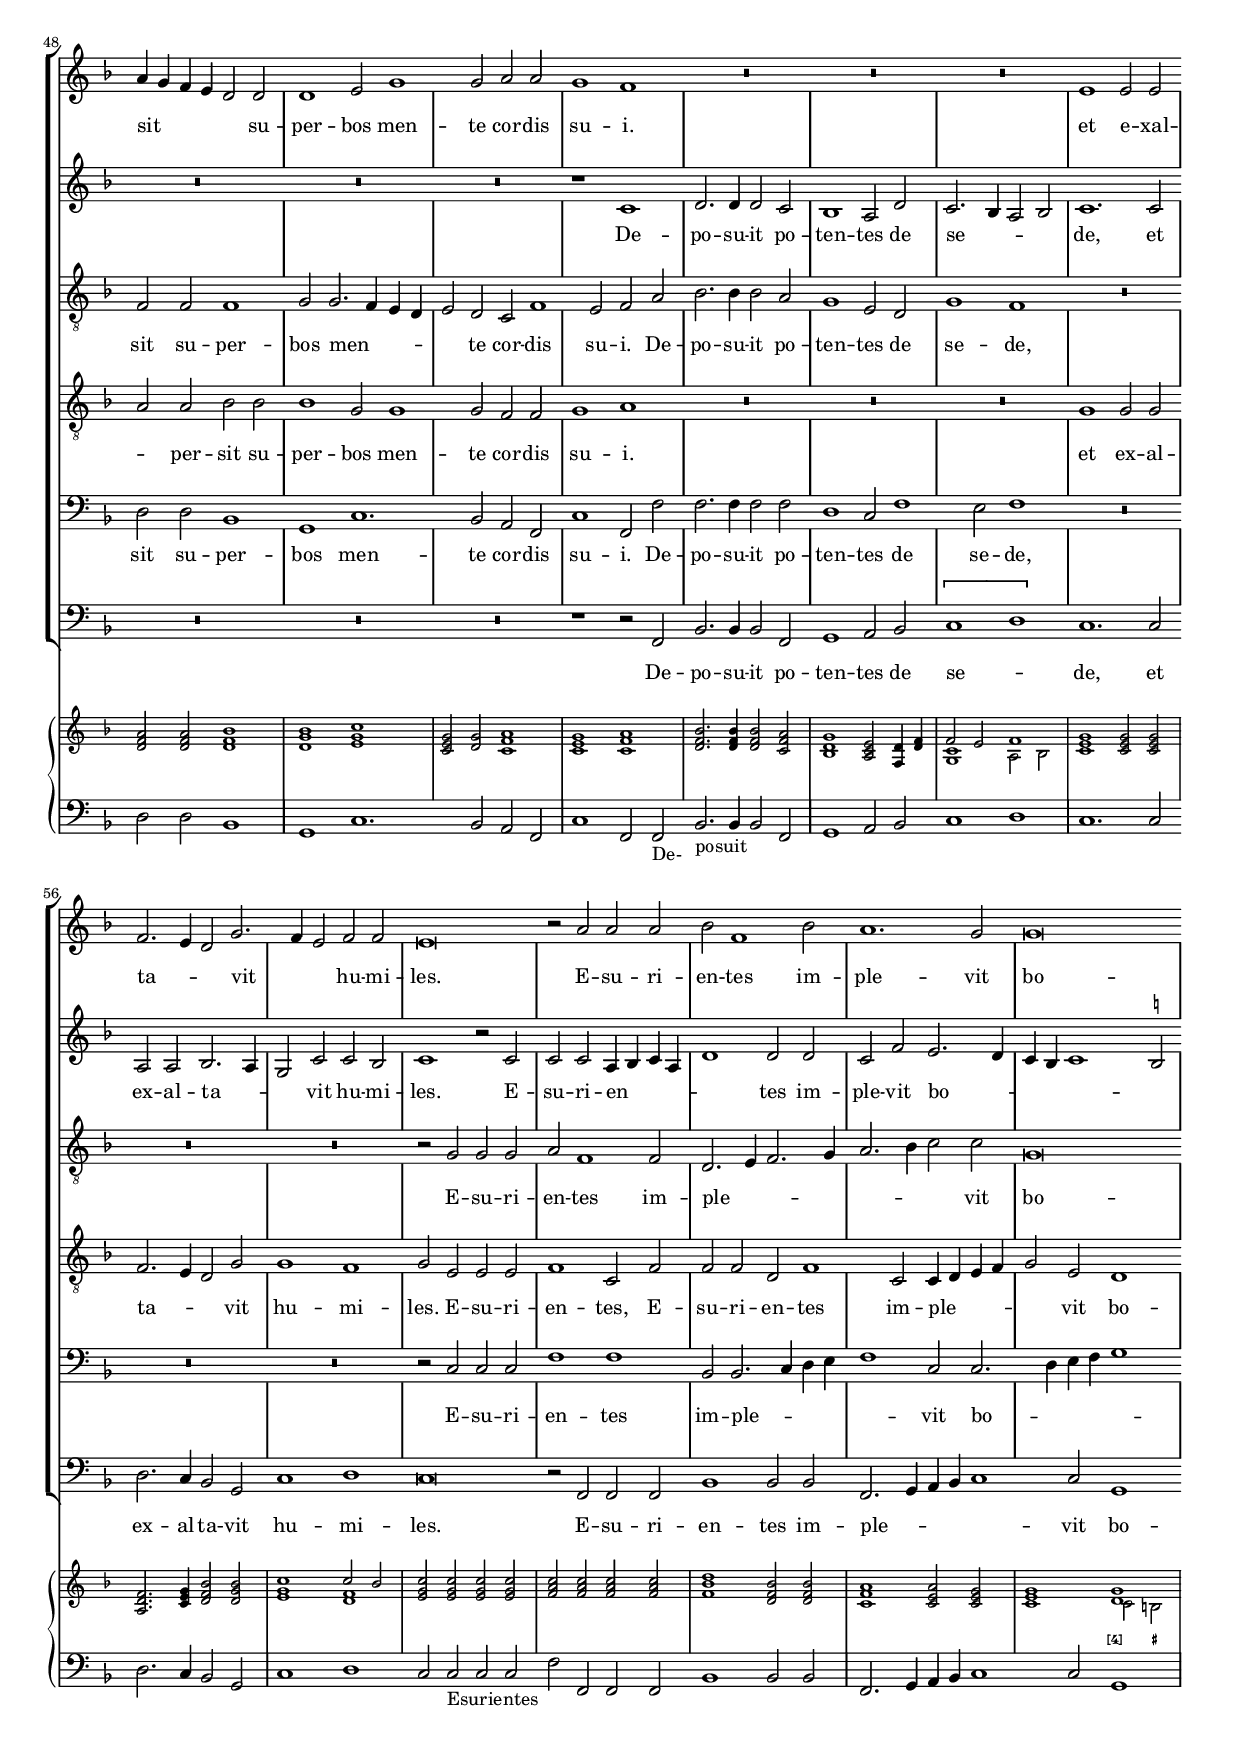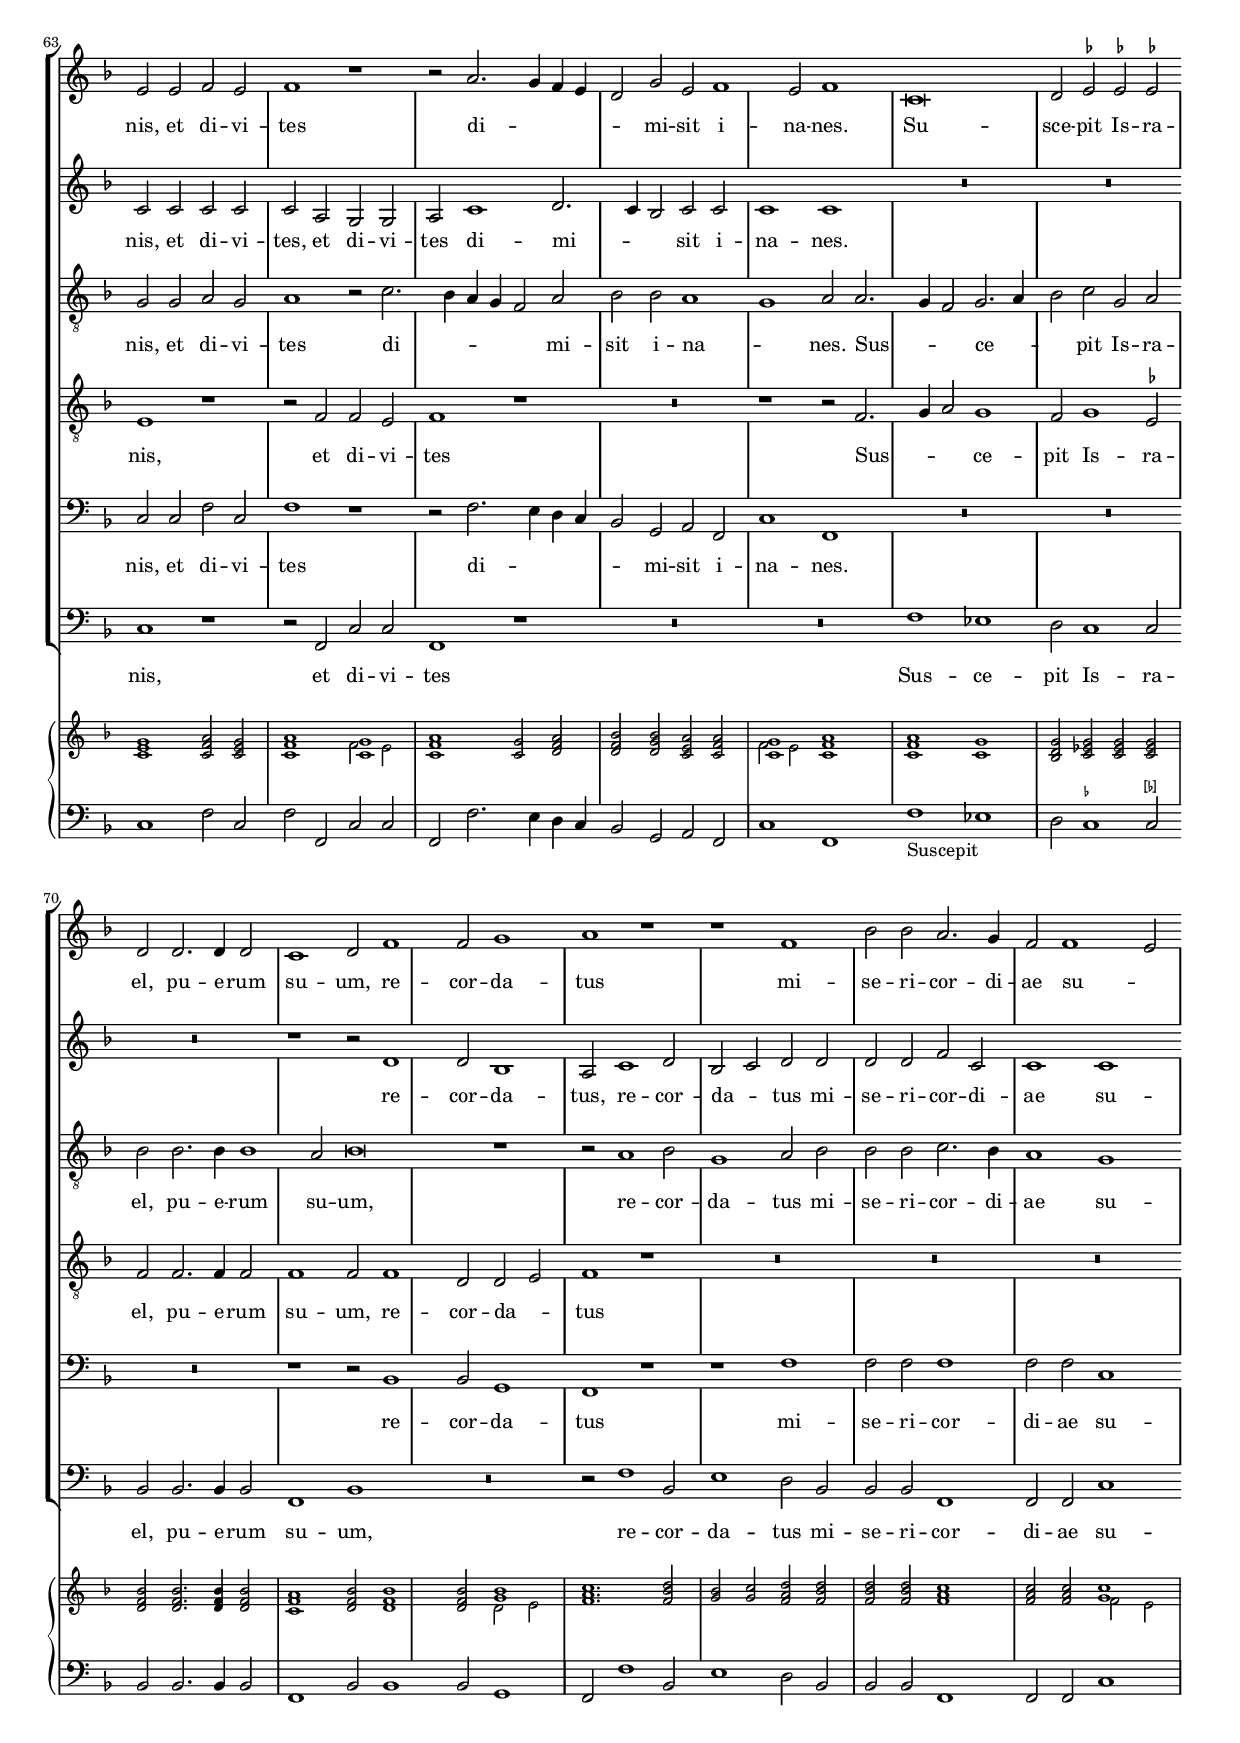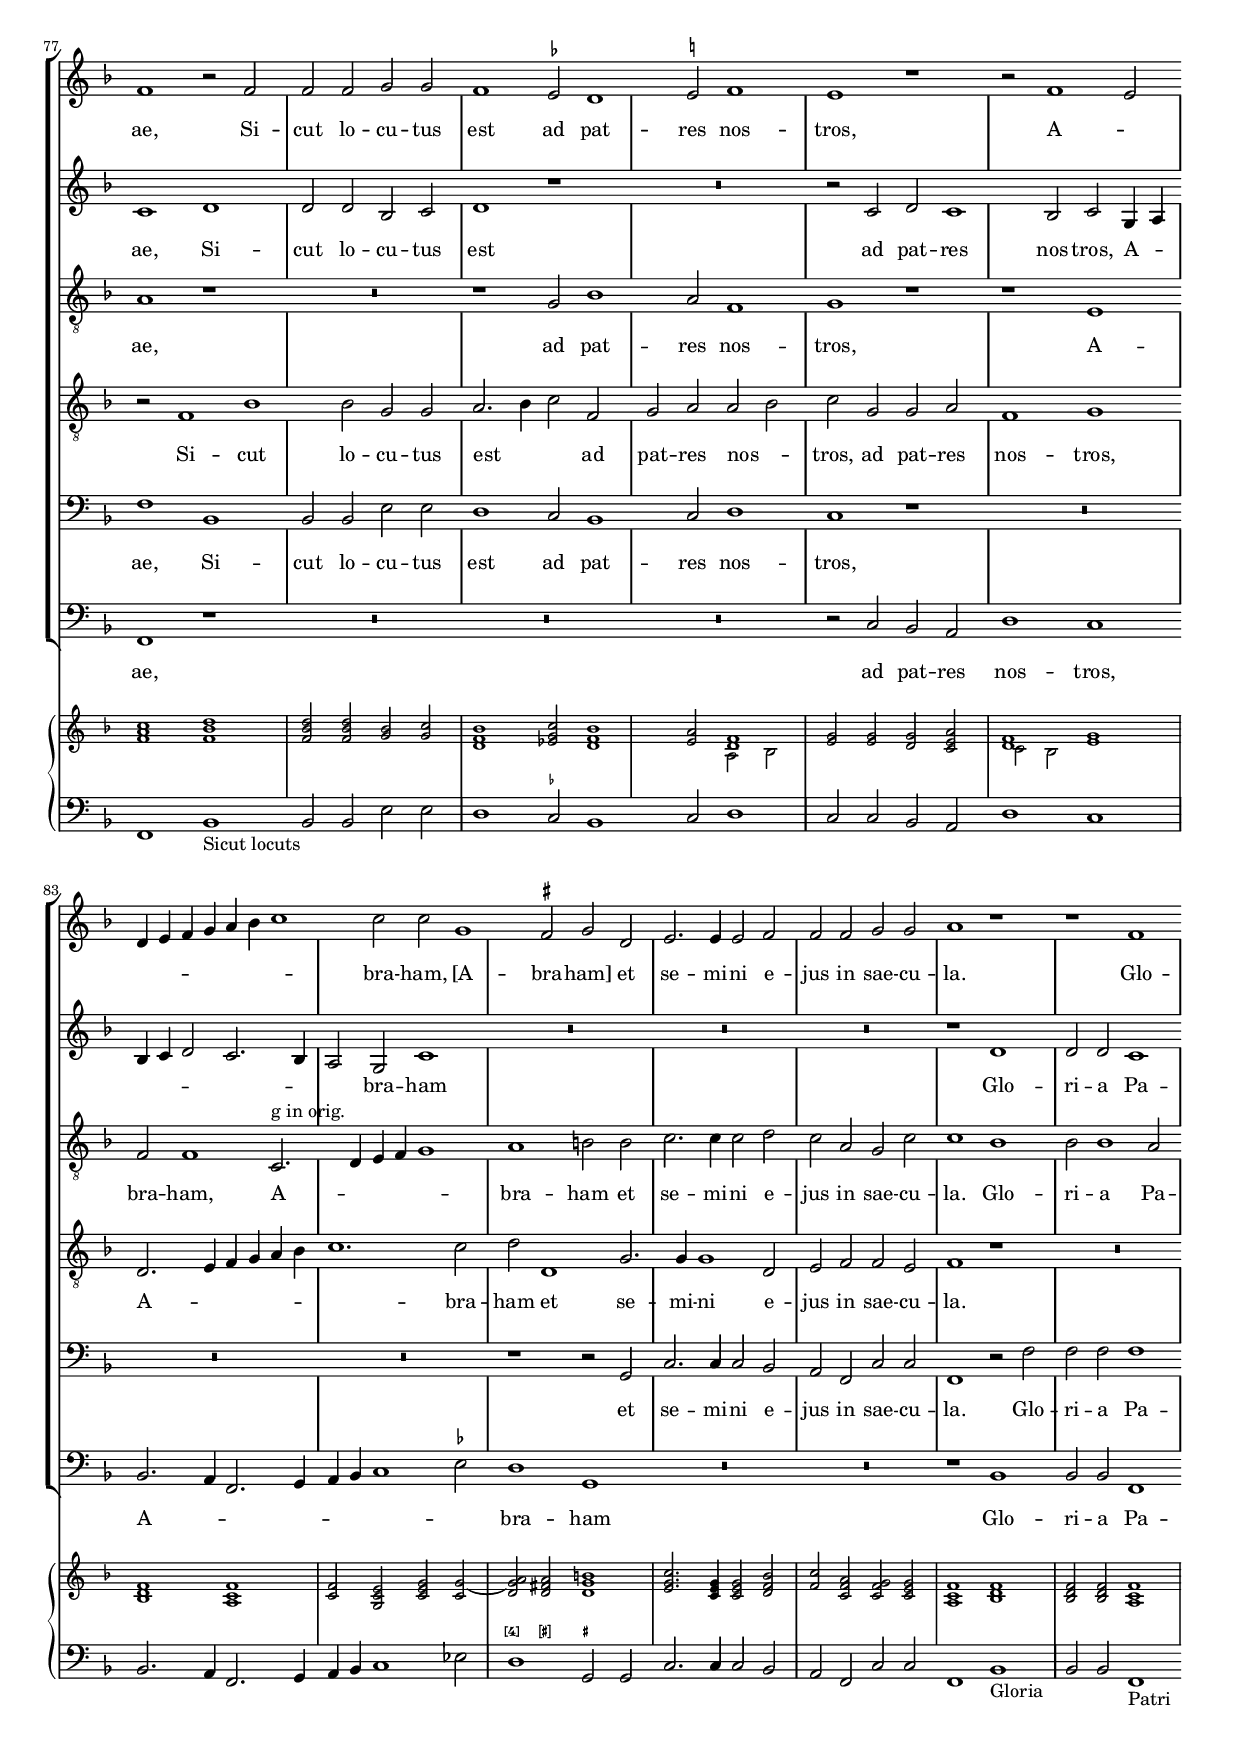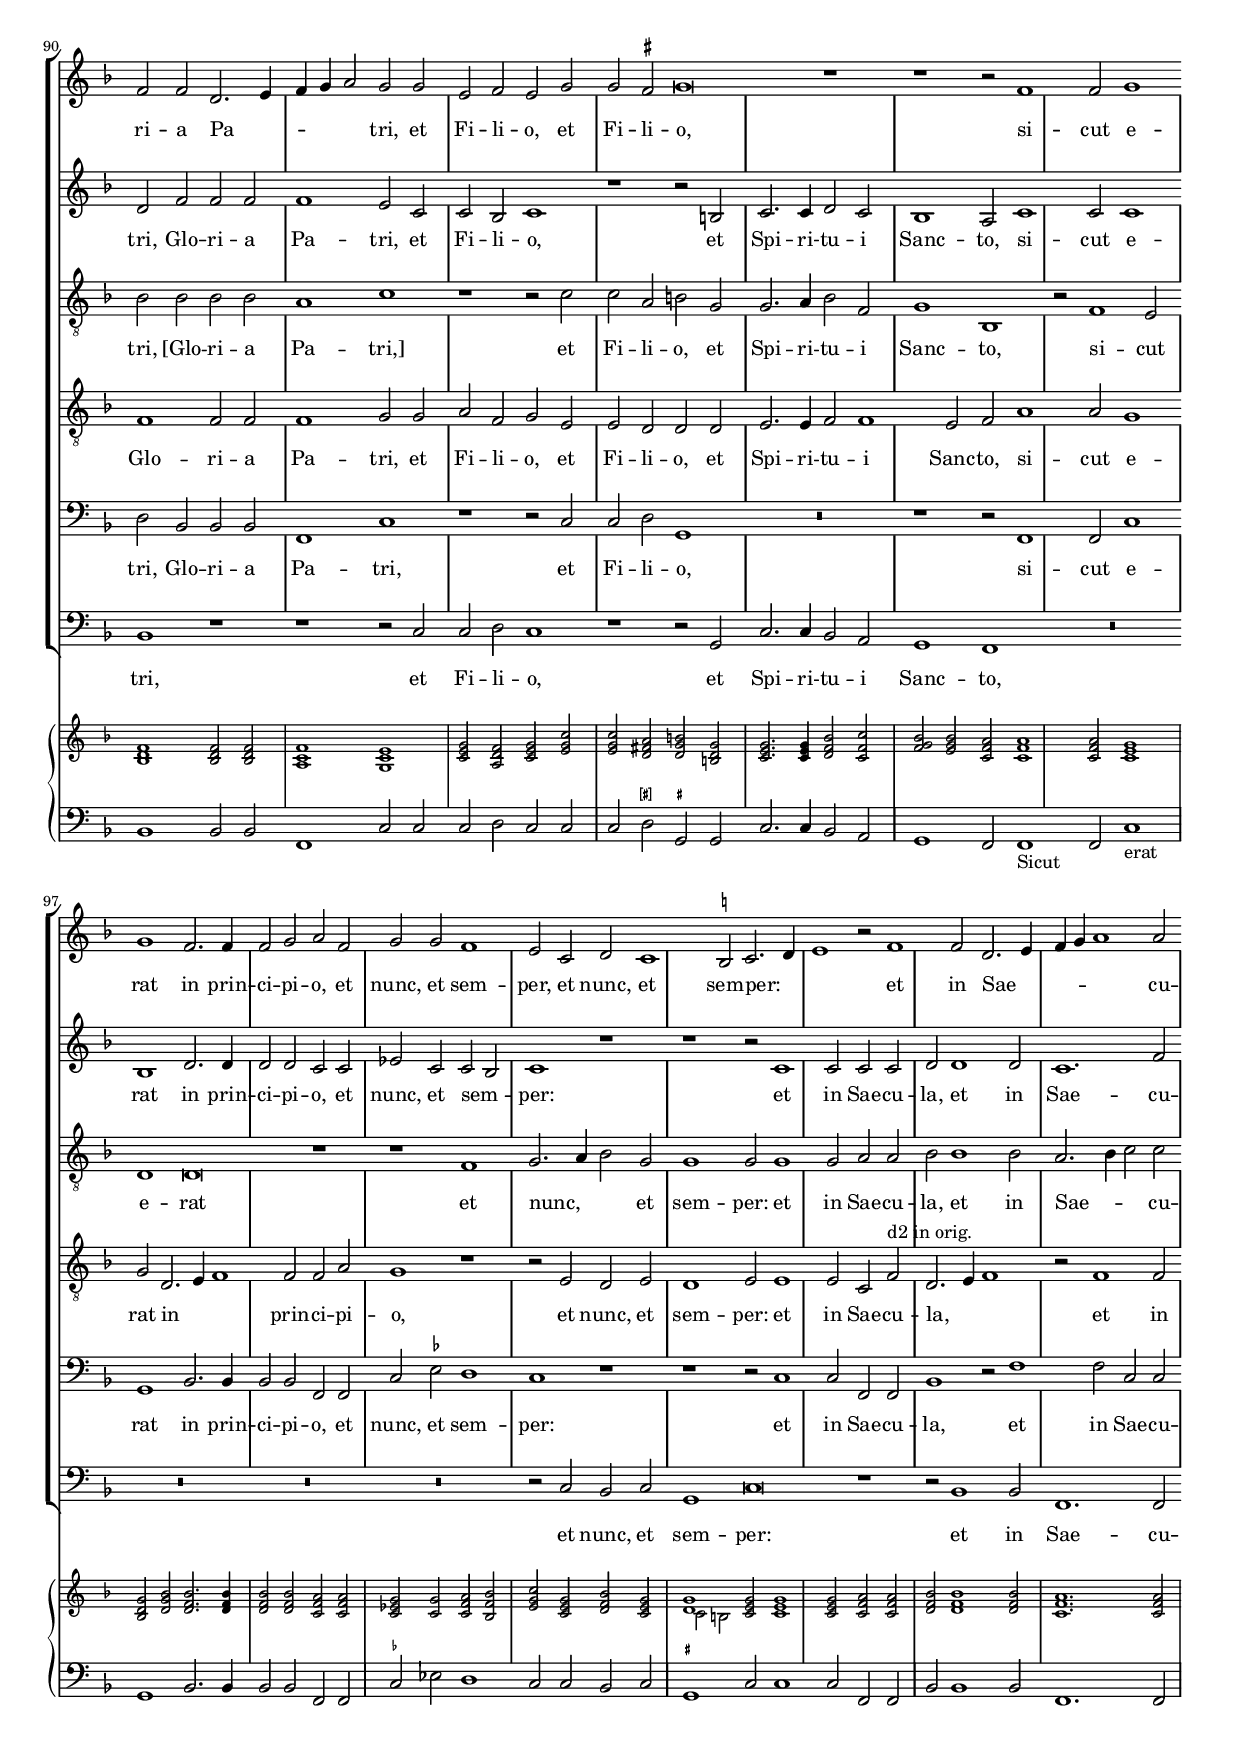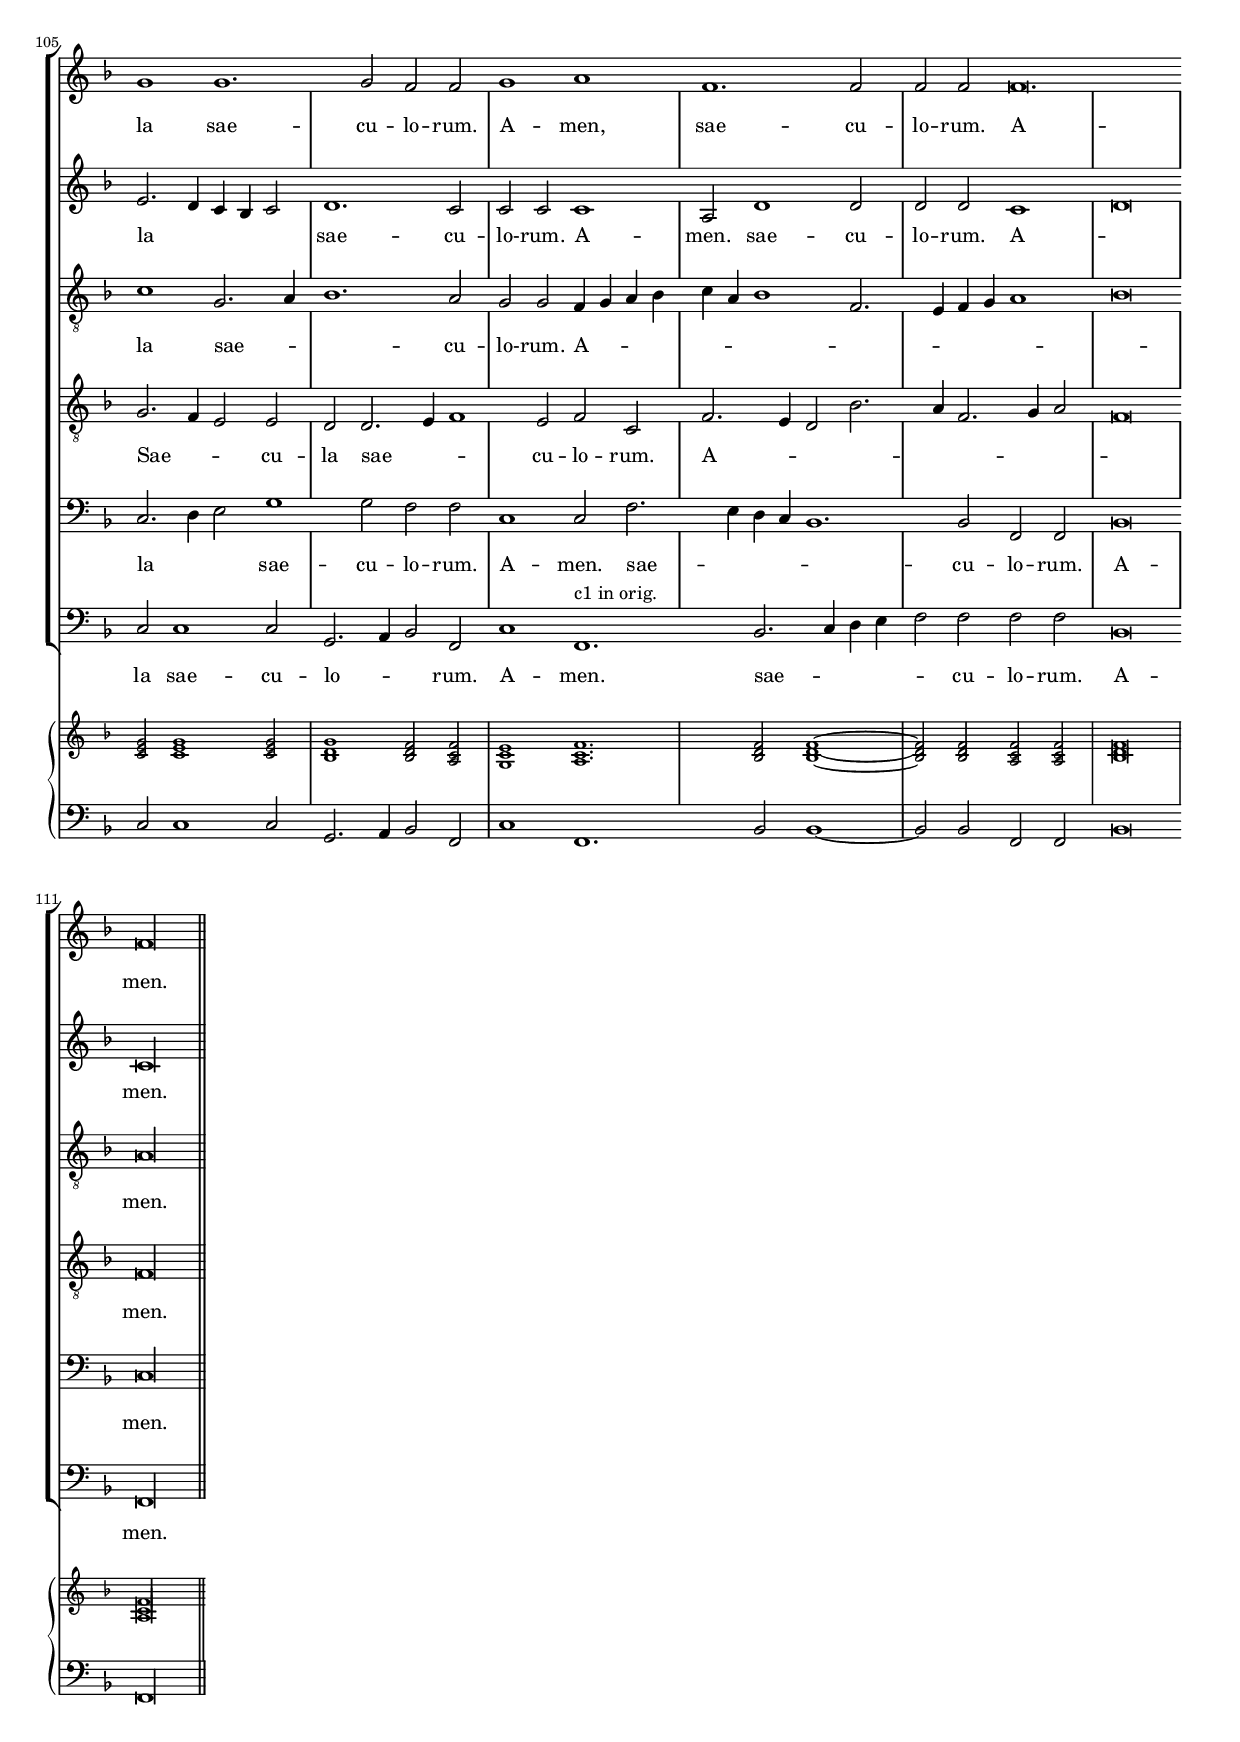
\version "2.18.0"
\include "deutsch.ly"
ficta = \once \set suggestAccidentals =##t
#(append! supported-clefs '(("mensural-f3" . ("clefs.mensural.f" 0 0))))
\header {
  title = "Magnificat Sexti Toni"
  subtitle = "Vespertina Omnium Solemnitatum Psalmodia Senis Vocibus... 1612"
  composer = "Girolamo Lambardi"
  arranger = "ed. Andreas Stenberg"
  instrument = \markup \center-column {
    "Voices at original pitch"
    \fontsize #-1
    "(The Voices should sing a fifth lower than notated)"
  }
  poet = ""
  meter =""
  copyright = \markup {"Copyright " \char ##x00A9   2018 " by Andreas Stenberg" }
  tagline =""
}
inton = {
  \set Score.tempoHideNote = ##t
  \tempo \longa = 66
  c'\breve^\markup \smallCaps"Tenor"
  d'( e'\breve*2) e'1
  \override NoteHead.style =#'petrucci
  e'\longa
}
\markup {
  \fill-line {
    \score {
      <<
        {
          %      \set Staff.instrumentName = #"Tenor "
          \override NoteHead.style = #'blackpetrucci
          \override Rest.style = #'neomensural
          \override Staff.TimeSignature.style = #'mensural
          \override Slur.transparent =##t
          \cadenzaOn
          \clef "petrucci-c3"
          \key c \major
          \time 2/2
          \inton
          \once \revert Staff.BarLine.transparent
          \bar "|"
        }
        \addlyrics { Mag -- ni -- fi -- cat }
      >>
      \layout {
        \context {
          \Voice
          \remove "Ligature_bracket_engraver"
          \consists "Mensural_ligature_engraver"
        }
        line-width = 7.0\cm
      }
    }
  }
}

global = {
  \key c \major
}

globalM = {
  \key f \major

}

sopMusic = \relative c'' {

  \set Score.tempoHideNote = ##t
  \tempo 2 = 86
  \time 2/2
  \set Timing.measureLength = #(ly:make-moment 4/2)
  \override Staff.BarLine.transparent = ##t
  c1 c2 c1
  h2 c2 f1(
  e4 d4  e2 d2.
  c4 c1) h2
  c1 r1

  r1 r2 h2.
  h4 a1 g1(
  \ficta fis2) g4( a4 h4 c4
  d1) r2 c2
  c2 f2 e1
  f1 e2.( d4
  c2) e2 d4( c4 c1
  h2)

  c1
  R\breve
  r2 c2 c2 h2
  c1 h2 a2
  a2 h2 c1
  h1 r1
  r1 r2 h2
  h2 h2 c1
  c2 c2 d1
  d1 r2 g2.(
  f4

  e4 d4 c2) a2
  c2. c4 c1.
  f1( e2)
  d1 c2 e1
  e2 c1
  h2 h1 c1
  a2 h2 d2
  d2 \ficta cis2 d\breve
  r1
  r1 c1.
  c2

  c2 c2
  h2 h2 a2.( h4
  c4 d4 c1) h2
  c\breve

  r1 c2.( \ficta b4
  a2) a2 \ficta b4( c4 d2.)
  d4 c2 c2 d2
  c2 c2 h1

  c2 c1 c2
  a2 c1( h2)
  c1 r2 c2
  h2 c2 c2. c4
  c\breve
  R\breve
  r2 d1 e2
  e4( d4 c4 h4 a2) a2
  a1 h2 d1

  d2 e2 e2
  d1 c1
  R\breve*3
  h1 h2 h2
  c2.( h4 a2) d2.(
  c4 h2) c2 c2
  h\breve
  r2 e2 e2 e2
  f2 c1 f2

  e1. d2
  d\breve
  h2 h2 c2 h2
  c1 r1
  r2 e2.( d4 c4 h4
  a2) d2 h2 c1
  h2 c1
  g\breve
  a2 \ficta b2 \ficta b!2 \ficta b!2
  a2

  a2. a4 a2
  g1 a2 c1
  c2 d1
  e1 r1
  r1 c1
  f2 f2 e2. d4
  c2 c1( h2)
  c1 r2 c2
  c2 c2 d2 d2

  c1 \ficta b2 a1
  \ficta h!2 c1
  h1 r1
  r2 c1( h2
  a4 h4 c4 d4 e4 f4 g1)
  g2 g2 d1
  \ficta cis2 d2 a2
  h2. h4 h2 c2
  c2

  c2 d2 d2
  e1 r1
  r1 c1
  c2 c2 a2.( h4
  c4 d4 e2) d2 d2
  h2 c2 h2 d2
  d2 \ficta cis2 d\breve
  r1
  r1

  r2 c1
  c2 d1
  d1 c2. c4
  c2 d2 e2 c2
  d2 d2 c1
  h2 g2 a2 g1
  \ficta fis2 g2.( a4
  h1) r2 c1
  c2

  a2.( h4 c4 d4 e1)
  e2
  d1 d1.
  d2 c2 c2
  d1 e1
  c1. c2
  c2 c2
  c\breve.
  c\longa
  \revert Staff.BarLine.transparent
  \bar "||"
}
sopWords = \lyricmode {
  A -- ni -- ma me -- a Do -- mi -- num

  %Et ex -- ul -- ta -- vit
  spi -- ri -- tus me -- us
  in De -- o sa -- lu -- ta -- ri me -- o,
  %Qui -- a re -- spexi -- t
  hu -- mi -- li -- ta -- tem an -- cil -- lae su -- ae;
  %ecce enim
  ex hoc be -- a -- tam me di -- cent om -- nes ge -- ne -- ra -- ti -- o -- nes.

  Qui -- a fe -- cit mi -- hi ma -- gna qui po -- tens est,
  % et sanc -- tum no -- men e -- jus,
  Et mi -- se -- ri -- cor -- di -- a e -- jus
  a pro -- ge -- ni -- e in pro -- ge -- ni -- es
  ti -- men -- ti -- bus e -- um.
  Fe -- cit po -- ten -- ti -- am %in brac -- chi -- o su -- o;
  Dis -- per -- sit su -- per -- bos men -- te cor -- dis su -- i.

  %De -- po -- su -- it po -- ten -- tes de se -- de,
  et e -- xal -- ta -- vit hu -- mi -- les.
  E -- su -- ri -- en -- tes im -- ple -- vit bo -- nis,
  et di -- vi -- tes di -- mi -- sit i -- na -- nes.
  Su -- sce -- pit Is -- ra -- el, pu -- e -- rum su -- um,
  re -- cor -- da -- tus mi -- se -- ri -- cor -- di -- ae su -- ae,
  Si -- cut lo -- cu -- tus est ad pat -- res nos -- tros,
  A -- bra -- ham,
  [A -- bra -- ham] et se -- mi -- ni e -- jus in sae -- cu -- la.


  Glo -- ri -- a Pa -- tri, et Fi -- li -- o,
  et Fi -- li -- o,
  %et Spi -- ri -- tu -- i Sanc -- to,
  si -- cut e -- rat in prin -- ci -- pi -- o, et nunc, et sem -- per,
  et nunc, et sem -- per:
  et in Sae -- cu -- la sae -- cu -- lo -- rum.
  A -- men,
  sae -- cu -- lo -- rum.
  A -- men.
}
altoMusic = \relative c' {
  \override Staff.BarLine.transparent = ##t
  g'1 g2 g2
  g1 e2 a2 a2 a2
  g2 g2 e2.( f4
  g2) g2

  e2 g2 g2 g1
  \ficta fis2 g1

  R\breve
  r1 r2 g2
  g2 g2 e2. e4
  f2 a2 a1
  a1 r2 e1
  e2 f2 e2
  d1 e2

  g2
  g2 g2 a1
  g1 r1
  R\breve
  r2 g1 f2
  g1( d1
  e1) fis2 g2
  g2 g2 a1
  g2 g2 g1
  fis1 g2.( f4)

  e2 g2 a1
  g2 g1 g2(
  a1. g4 f4
  g1) g2 g2
  a2 g1( f2)
  g2 g1 g2
  e2( f2) g2 a2
  a2 a2

  a1
  R\breve
  r1 r2 g1
  g2 g2 g2
  g2. g4 c,2 f1(
  e2 d1)
  e2 g1 a2
  f2 g2 a1
  R\breve
  r2 a1 g2

  g2 f2 g2.( f4
  e2) g2 a1
  f2 g2 g1
  g1 g1
  g2 g2 a2. a4
  a2 a2 g2 a2
  h2 g1( \ficta fis2)
  g1

  r1
  R\breve*3
  r1 g1
  a2. a4 a2 g2
  f1 e2 a2
  g2.( f4 e2 f2)
  g1. g2
  e2 e2 f2.( e4
  d2) g2 g2 f2

  g1 r2 g2
  g2 g2 e4( f4 g4 e4
  a1) a2 a2
  g2 c2 h2.( a4
  g4 f4 g1 \ficta fis2)
  g2 g2 g2 g2
  g2 e2

  d2 d2
  e2 g1 a2.(
  g4 f2) g2 g2
  g1 g1
  R\breve*3
  r1 r2 a1
  a2 f1
  e2 g1 a2
  f2( g2) a2 a2

  a2 a2 c2 g2
  g1 g1
  g1 a1
  a2 a2 f2 g2
  a1 r1
  R\breve
  r2 g2 a2 g1
  f2 g2 d4( e4
  f4 g4

  a2 g2. f4
  e2) d2 g1
  R\breve*3
  r1 a1
  a2 a2 g1
  a2 c2 c2 c2
  c1 h2 g2
  g2 f2 g1
  r1 r2 fis2
  g2. g4 a2 g2
  f1 e2 g1
  g2 g1
  f1 a2. a4
  a2 a2 g2 g2
  b2 g2 g2( f2)
  g1 r1
  r1 r2 g1
  g2

  g2 g2
  a2 a1 a2
  g1. c2
  h2.( a4 g4 f4 g2)
  a1. g2
  g2 g2 g1
  e2 a1 a2
  a2 a2 g1(
  a\breve)
  g\longa
  \revert Staff.BarLine.transparent
}
altoWords = \lyricmode {
  A -- ni -- ma me -- a,
  A -- ni -- ma me -- a Do -- mi -- num
  Et ex -- ul -- ta -- vit
  %spi -- ri -- tus me -- us
  in De -- o sa -- lu -- ta -- ri me -- o,
  sa -- lu -- ta -- ri me -- o,
  Qui -- a re -- spex -- it %hu -- mi -- li -- ta -- tem an -- cil -- lae su -- ae;
  ec -- ce e -- nim ex hoc be -- a -- tam me di -- cent om -- nes ge -- ne -- ra -- ti -- o -- nes.

  Qui -- a fe -- cit mi -- hi ma -- gna qui po -- tens est,
  %et sanc -- tum no -- men e -- jus,
  Et mi -- se -- ri -- cor -- di -- a e -- jus
  a pro -- ge -- ni -- e in pro -- ge -- ni -- es
  ti -- men -- ti -- bus e -- um.
  Fe -- cit po -- ten -- ti -- am in brac -- chi -- o su -- o;
  %Dis -- per -- sit su -- per -- bos men -- te cor -- dis su -- i.

  De -- po -- su -- it po -- ten -- tes de se -- de,
  et ex -- al -- ta -- vit hu -- mi -- les.
  E -- su -- ri -- en -- tes im -- ple -- vit bo -- nis,
  et di -- vi -- tes,
  et di -- vi -- tes di -- mi -- sit i -- na -- nes.
  %Sus -- ce -- pit Is -- rael, pue -- rum suum,
  re -- cor -- da -- tus,
  re -- cor -- da -- tus mi -- se -- ri -- cor -- di -- ae su -- ae,
  Si -- cut lo -- cu -- tus est ad pat -- res nos -- tros,
  A -- bra -- ham %et se -- mi -- ni e -- jus in sae -- cu -- la.

  Glo -- ri -- a Pa -- tri,
  Glo -- ri -- a Pa -- tri, et Fi -- li -- o, et Spi -- ri -- tu -- i Sanc -- to,
  si -- cut e -- rat in prin -- ci -- pi -- o, et nunc, et sem -- per:
  et in Sae -- cu -- la,
  et in Sae -- cu -- la sae -- cu -- lo -- rum.
  A -- men.
  sae -- cu -- lo -- rum.
  A -- men.
}
tenorMusic = \relative c' {
  \clef "G_8"
  \override Staff.BarLine.transparent = ##t
  e1 e2 e2
  d1 c1.
  c1( h2
  c1) d1
  c1 r1
  R\breve*2
  d1

  d2 d2
  h2 h2 c2.( h4
  a2) d1 \ficta cis2
  d1 r1
  R\breve
  r1 r2 c2
  c2 c2 c2( d2)
  e2 g2 g2 g2
  e2( f2)

  g2 f2
  f2 e2 c1
  d1 r2 d1
  c2 d1
  h2 h2 a2 h2
  c2 c4 c4 h1
  a1 h1
  c1. c2.
  c4 g1

  c1
  a4( h4 c4 d4) c1(
  h2 c1)
  R\breve*3
  r1 fis1
  g2 d2 d2 e2
  f1 e2 e1
  e2 e2 e2
  d2.( e4 f2) a2
  g1 g1
  e2 e1 c2
  d2 e2 f2 f1
  f2 g2 g2
  f2 f1 d2
  e2 c2 d1
  r2 c1 f2.
  f4 e2 d1

  e1 r1
  R\breve*3
  r2 h1 h2
  c2 c2 c1
  d2 d2.( c4 h4 a4
  h2) a2 g2 c1
  h2 c2 e2
  f2. f4 f2 e2
  d1 h2 a2
  d1 c1
  R\breve*3
  r2 d2 d2 d2
  e2 c1 c2
  a2.( h4 c2. d4
  e2. f4 g2) g2
  d\breve
  d2 d2

  e2 d2
  e1 r2 g2.(
  f4 e4 d4 c2) e2
  f2 f2 e1(
  d1) e2 e2.(
  d4 c2) d2.( e4
  f2) g2 d2 e2

  f2 f2. f4 f1
  e2  f\breve
  r1
  r2 e1 f2
  d1 e2 f2
  f2 f2 g2. f4
  e1 d1
  e1 r1
  R\breve
  r1 d2 f1
  e2

  c1
  d1 r1
  r1 h1
  c2 c1 g2.(^"g in orig."
  a4 h4 c4 d1)
  e1 fis2 fis2
  g2. g4 g2 a2
  g2 e2 d2 g2
  g1

  f1
  f2 f1 e2
  f2 f2 f2 f2
  e1 g1
  r1 r2 g2
  g2 e2 fis2 d2
  d2. e4 f2  c2
  d1 f,1
  r2 c'1

  h2
  a1 a\breve
  r1
  r1 c1
  d2.( e4 f2) d2
  d1 d2 d1
  d2 e2 e2
  f2 f1 f2
  e2.( f4 g2) g2
  g1

  d2.( e4
  f1.) e2
  d2 d2 c4( d4 e4 f4
  g4 e4 f1 c2.
  h4 c4 d4 e1
  f\breve)
  e\longa
  \revert Staff.BarLine.transparent
}
tenorWords = \lyricmode {
  A -- ni -- ma me -- a Do -- mi -- num
  %Et ex -- ul -- ta -- vit
  %spi -- ri -- tus me -- us
  in De -- o sa -- lu -- ta -- ri me -- o,
  Qui -- a re -- spex -- it hu -- mi -- li -- ta -- tem an -- cil -- lae su -- ae;
  ec -- ce e -- nim ex hoc be -- a -- tam me di -- cent om -- nes ge -- ne -- ra -- ti -- o -- nes.

  %Quia fe -- cit mi -- hi ma -- gna qui po -- tens est,
  et sanc -- tum no -- men e -- jus,
  Et mi -- se -- ri -- cor -- di -- a e -- jus
  a pro -- ge -- ni -- e,
  a pro -- ge -- ni -- e in pro -- ge -- ni -- es
  ti -- men -- ti -- bus e -- um.
  %Fe -- cit po -- ten -- tiam in brac -- chio suo;
  Dis -- per -- sit su -- per -- bos men -- te cor -- dis su -- i.

  De -- po -- su -- it po -- ten -- tes de se -- de,
  %et ex -- al -- ta -- vit hu -- mi -- les.
  E -- su -- ri -- en -- tes im -- ple -- vit bo -- nis,
  et di -- vi -- tes di -- mi -- sit i -- na -- nes.
  Sus -- ce -- pit Is -- ra -- el, pu -- e -- rum su -- um,
  re -- cor -- da -- tus mi -- se -- ri -- cor -- di -- ae su -- ae,
  %Si -- cut lo -- cu -- tus est
  ad pat -- res nos -- tros, A -- bra -- ham,
  A -- bra -- ham et se -- mi -- ni e -- jus in sae -- cu -- la.


  Glo -- ri -- a Pa -- tri,
  [Glo -- ri -- a Pa -- tri,] et Fi -- li -- o, et Spi -- ri -- tu -- i Sanc -- to,
  si -- cut e -- rat %in prin -- ci -- pio,
  et nunc, et sem -- per:
  et in Sae -- cu -- la,
  et in Sae -- cu -- la sae -- cu -- lo -- rum.
  A -- men.
}
tenorIIMusic = \relative c' {
  \clef "G_8"
  \override Staff.BarLine.transparent = ##t
  R\breve*4
  r2 e2 e2 d2
  c1 d2 d2.
  d4 a2 h2.( a8 g8
  a1)

  g1
  R\breve*2
  r1 g'1
  a2 a1 g2
  g1 g2 e2
  e2 e2 f1
  e2 e2 e2 d2
  c1 d2 d2
  c2 h2 a1
  h2

  h1 a2
  g1 a2 h2
  d2 e2 f1
  e2 e2 d1
  d\breve
  e1 f1
  e1. e2
  f2 c2 \[c1(
  d1)\] e1
  R\breve

  d1. e2
  c1 d2 d2
  e2 e2 d2 a2
  h2 h2 a2 c1
  h2 c1
  R\breve*4
  r1 r2 c1
  d2 d2 b2
  a1

  r1
  r1 r2 d2
  e2.( d4 c4 b4 c2.)
  c4 c2 d1
  c1 e1
  d2 e2 f2. f4
  f2 f2 e1
  d2 d2 c1

  d1 g2.( f4
  e2) e2 f2 f2
  f1 d2 d1
  d2 c2 c2
  d1 e1
  R\breve*3
  d1 d2 d2
  c2.( h4 a2) d2

  d1 c1
  d2 h2 h2 h2
  c1 g2 c2
  c2 c2 a2 c1
  g2 g4( a4 h4 c4
  d2) h2 a1
  h1 r1

  r2 c2 c2 h2
  c1 r1
  R\breve
  r1 r2 c2.(
  d4 e2) d1
  c2 d1 \ficta b2
  c2 c2. c4 c2
  c1 c2 c1
  a2

  a2( h2)
  c1 r1
  R\breve*3
  r2 c1 f1
  f2 d2 d2
  e2.( f4 g2) c,2
  d2 e2 e2( f2)
  g2 d2 d2 e2
  c1 d1
  a2.( h4 c4 d4 e4 f4
  g1.) g2
  a2 a,1 d2.
  d4 d1 a2
  h2 c2 c2 h2
  c1 r1
  R\breve
  c1 c2 c2
  c1 d2 d2
  e2 c2 d2 h2
  h2 a2 a2 a2
  h2. h4 c2 c1
  h2 c2  e1
  e2 d1
  d2 a2.( h4 c1)
  c2 c2 e2
  d1 r1
  r2 h2 a2 h2
  a1 h2 h1
  h2 g2 c2^"d2 in orig."
  a2.( h4 c1)
  r2 c1 c2
  d2.( c4 h2) h2
  a2 a2.( h4

  c1)
  h2 c2 g2
  c2.( h4 a2 f'2.
  e4 c2. d4 e2
  c\breve)
  c\longa
  \revert Staff.BarLine.transparent
}
tenorIIWords = \lyricmode {
  %  A -- ni -- ma me -- a Do -- mi -- num
  Et ex -- ul -- ta -- vit
  spi -- ri -- tus me -- us
  %in De -- o
  sa -- lu -- ta -- ri me -- o,
  Qui -- a re -- spex -- it hu -- mi -- li -- ta -- tem an -- cil -- lae su -- ae;
  ec -- ce e -- nim ex hoc be -- a -- tam me di -- cent om -- nes ge -- ne -- ra -- ti -- o -- nes.

  %Qui -- a fe -- cit
  mi -- hi ma -- gna qui po -- tens est,
  et sanc -- tum no -- men e -- jus,
  %Et mi -- se -- ri -- cor -- di -- a e -- jus
  a pro -- ge -- ni -- e %in pro -- ge -- ni -- es
  ti -- men -- ti -- bus e -- um.
  Fe -- cit po -- ten -- ti -- am in brac -- chi -- o su -- o;
  Dis -- per -- sit su -- per -- bos men -- te cor -- dis su -- i.

  %De -- po -- suit po -- tentes de sede,
  et ex -- al -- ta -- vit hu -- mi -- les.
  E -- su -- ri -- en -- tes,
  E -- su -- ri -- en -- tes im -- ple -- vit bo -- nis,
  et di -- vi -- tes %di -- mi -- sit i -- na -- nes.
  Sus -- ce -- pit Is -- ra -- el, pu -- e -- rum su -- um,
  re -- cor -- da -- tus % mi -- se -- ri -- cor -- di -- ae su -- ae,
  Si -- cut lo -- cu -- tus est ad pat -- res nos -- tros,
  ad pat -- res nos -- tros,
  A -- bra -- ham et se -- mi -- ni e -- jus in sae -- cu -- la.


  Glo -- ri -- a Pa -- tri, et Fi -- li -- o,
  et Fi -- li -- o,
  et Spi -- ri -- tu -- i Sanc -- to,
  si -- cut e -- rat in prin -- ci -- pi -- o,
  et nunc, et sem -- per:
  et in Sae -- cu -- la,
  et in Sae -- cu -- la sae -- cu -- lo -- rum.
  A -- men.
}
tenorIIIMusic = \relative c' {
  \clef "bass"
  \override Staff.BarLine.transparent = ##t
  c1 c2 c2
  g1 a2 f2.(
  g4 a4 h4 c2 g2)
  \[a1( g1)\]

  c,1 r1
  R\breve*5
  r2 d'2 c2. h4
  a2. g4 f2 c2
  g'1 c,\breve
  r1
  R\breve*3
  r2 g'1 f2
  e1 d2 g2

  g2 g2 f1
  c2 c2 g'1
  d1 g1
  c,1 f1
  c1 c'2.( h4
  a2. g4 f2) c2
  g'1 c,1
  R\breve*3

  r1 r2 d2
  g2 g2 f2 e2
  d1 c1
  r2 c1 c2
  g'2 g2 f1
  c2 c2 g'1
  c,2 c'1 a2
  b2 g2 f1
  R\breve*2
  r1 r2 g2
  c2.( b4 a4 g4 f2.)
  f4 c2 g'1
  c,1 r1
  R\breve*3
  r2 g'1 e2

  a2 a2 f1
  d1 g1.
  f2 e2 c2
  g'1 c,2 c'2
  c2. c4 c2 c2
  a1 g2 c1
  h2 c1

  R\breve*3
  r2 g2 g2 g2
  c1 c1
  f,2 f2.( g4 a4 h4
  c1) g2 g2.(
  a4 h4 c4 d1)
  g,2 g2

  c2 g2
  c1 r1
  r2  c2.( h4 a4 g4
  f2) d2 e2 c2
  g'1 c,1
  R\breve*3
  r1 r2 f1
  f2 d1
  c1

  r1
  r1  c'1
  c2 c2 c1
  c2 c2 g1
  c1 f,1
  f2 f2 h2 h2
  a1 g2 f1
  g2 a1
  g1

  r1
  R\breve*3
  r1 r2 d2
  g2. g4 g2 f2
  e2 c2 g'2 g2
  c,1 r2 c'2
  c2 c2 c1
  a2 f2 f2 f2
  c1

  g'1
  r1 r2 g2
  g2 a2 d,1
  R\breve
  r1 r2 c1
  c2 g'1
  d1 f2. f4
  f2 f2 c2 c2
  g'2 \ficta b2 a1
  g1 r1
  r1

  r2 g1
  g2 c,2 c2
  f1 r2 c'1
  c2 g2 g2
  g2.( a4 h2) d1
  d2 c2 c2
  g1 g2 c2.(
  h4 a4 g4 f1.)
  f2 c2 c2
  f\breve
  g\longa
  \revert Staff.BarLine.transparent
}
tenorIIIWords = \lyricmode {
  A -- ni -- ma me -- a Do -- mi -- num
  %  A -- ni -- ma me -- a Do -- mi -- num
  % Et ex -- ul -- ta -- vit
  % spi -- ri -- tus me -- us
  in De -- o sa -- lu -- ta -- ri me -- o,
  %Quia re -- spexit hu -- mi -- li -- ta -- tem an -- cil -- lae suae;
  ec -- ce e -- nim ex hoc be -- a -- tam me di -- cent om -- nes ge -- ne -- ra -- ti -- o -- nes.

  %Quia fe -- cit mi -- hi ma -- gna qui po -- tens est,
  et sanc -- tum no -- men e -- jus,
  Et mi -- se -- ri -- cor -- di -- a e -- jus
  a pro -- ge -- ni -- e %in pro -- ge -- ni -- es
  ti -- men -- ti -- bus e -- um.
  %Fe -- cit po -- ten -- tiam in brac -- chio suo;
  Dis -- per -- sit su -- per -- bos men -- te cor -- dis su -- i.

  De -- po -- su -- it po -- ten -- tes de se -- de,
  %et ex -- al -- ta -- vit hu -- mi -- les.
  E -- su -- ri -- en -- tes im -- ple -- vit bo -- nis,
  et di -- vi -- tes di -- mi -- sit i -- na -- nes.
  %Sus -- ce -- pit Is -- rael, pue -- rum suum,
  re -- cor -- da -- tus mi -- se -- ri -- cor -- di -- ae su -- ae,
  Si -- cut lo -- cu -- tus est ad pat -- res nos -- tros,
  % Abra -- ham
  et se -- mi -- ni e -- jus in sae -- cu -- la.

  Glo -- ri -- a Pa -- tri,
  Glo -- ri -- a Pa -- tri, et Fi -- li -- o,
  %et Spi -- ri -- tu -- i Sanc -- to,
  si -- cut e -- rat in prin -- ci -- pi -- o,
  et nunc, et sem -- per:
  et in Sae -- cu -- la,
  et in Sae -- cu -- la sae -- cu -- lo -- rum. A -- men.
  sae -- cu -- lo -- rum. A -- men.
}
bassMusic = \relative c {
  \override Staff.BarLine.transparent = ##t
  R\breve*4
  r2 c'2 c2 h2
  a1 g2 g2.
  g4 f2 e1
  d1

  r2 g2
  g2 g2 a2. g4
  f2 d2 a'1
  d,1 r1
  R\breve
  r1 r2 c2
  c2 c2 f1
  c2 c'2 c2 g2
  a1 g2 d2
  f2 g2 a1
  g1 r1
  R\breve*3
  r2 d'2.( c4 h4 a4
  g2) c2 a2 f2
  g1 c,1
  f2.( g4 a4 h4 c2

  g1) c2 c1
  c2 a1
  g2 g1 e2
  a1 g2 d2
  a'2 a2 d,1
  R\breve
  r1 r2 c'1
  c2 c2 c2
  g2 g2 a1
  c1

  g1
  R\breve
  r1 r2 f1
  d2 g2 g2
  d2 f1 b2
  a2 a2 d,1
  R\breve*2
  r1 c'1
  g2 c2 f,2. f4
  f2 f2 c'1

  g2 b2 a1
  g1 r1
  R\breve*3
  r1 r2 c,2
  f2. f4 f2 c2
  d1 e2 f2
  \[g1( a1)\]
  g1. g2
  a2. g4 f2 d2

  g1 a1
  g\breve
  r2 c,2 c2 c2
  f1 f2 f2
  c2.( d4 e4 f4 g1)
  g2 d1
  g1 r1
  r2 c,2 g'2 g2
  c,1

  r1
  R\breve*2
  c'1 b1
  a2 g1 g2
  f2 f2. f4 f2
  c1 f1
  R\breve
  r2 c'1 f,2
  h1 a2 f2
  f2 f2 c1
  c2

  c2 g'1
  c,1 r1
  R\breve*3
  r2 g'2 f2 e2
  a1 g1
  f2.( e4 c2. d4
  e4 f4 g1 \ficta b2)
  a1 d,1
  R\breve*2
  r1 f1

  f2 f2 c1
  f1 r1
  r1 r2 g2
  g2 a2 g1
  r1 r2 d2
  g2. g4 f2 e2
  d1 c1
  R\breve*4
  r2 g'2 f2 g2

  d1 g\breve
  r1
  r2 f1 f2
  c1. c2
  g'2 g1 g2
  d2.( e4 f2) c2
  g'1 c,1.^"c1 in orig."
  f2.( g4 a4 h4
  c2) c2

  c2 c2 f,\breve
  c\longa
  \revert Staff.BarLine.transparent
}
bassWords = \lyricmode {
  %  A -- ni -- ma me -- a Do -- mi -- num
  Et ex -- ul -- ta -- vit
  spi -- ri -- tus me -- us
  in De -- o sa -- lu -- ta -- ri me -- o,
  Qui -- a re -- spex -- it hu -- mi -- li -- ta -- tem an -- cil -- lae su -- ae;
  %ec -- ce e -- nim ex hoc be -- a -- tam me di -- cent
  om -- nes ge -- ne -- ra -- ti -- o -- nes.

  Qui -- a fe -- cit mi -- hi ma -- gna qui po -- tens est,
  %et sanc -- tum no -- men e -- jus,
  Et mi -- se -- ri -- cor -- di -- a e -- jus
  a pro -- ge -- ni -- e in pro -- ge -- ni -- es
  %ti -- men -- ti -- bus e -- um.
  Fe -- cit po -- ten -- ti -- am in brac -- chi -- o su -- o;
  %Dis -- per -- sit su -- per -- bos mente cor -- dis sui.

  De -- po -- su -- it po -- ten -- tes de se -- de,
  et ex -- al -- ta -- vit hu -- mi -- les.
  E -- su -- ri -- en -- tes im -- ple -- vit bo -- nis,
  et di -- vi -- tes %di -- mi -- sit i -- na -- nes.
  Sus -- ce -- pit Is -- ra -- el, pu -- e -- rum su -- um,
  re -- cor -- da -- tus mi -- se -- ri -- cor -- di -- ae su -- ae,
  %Si -- cut lo -- cu -- tus est
  ad pat -- res nos -- tros, A -- bra -- ham
  %et se -- mi -- ni e -- jus in sae -- cu -- la.


  Glo -- ri -- a Pa -- tri, et Fi -- li -- o, et Spi -- ri -- tu -- i Sanc -- to,
  %si -- cut erat in prin -- ci -- pio,
  et nunc, et sem -- per:
  et in Sae -- cu -- la sae -- cu -- lo -- rum.
  A -- men.
  sae -- cu -- lo -- rum.
  A -- men.
}

continuoFigures = \figuremode {
  s\breve*5
  <[7]>2 <[6+]>2 s1
  s\breve
  <[4]>2 <[_+]>2 s1
  s\breve
  s1 <[4]>2 <[_+]>2
  s\breve*8
  s1 <_+>2 s2
  s\breve*2
  <[_+]>1 s1
  s\breve*7
  <[4]>2 <[_+]>2 <_+>1
  s\breve*15
  s1 <[7]>2 <6+>2
  s\breve*15
  s1 <[4]>2 <_+>2
  s\breve*6
  s2 <_->1 <[_-]>2
  s\breve*9
  s1 <_->2 s2
  s\breve*5
  <[4]>2 <[_+]>2 <_+>1
  s\breve*7
  s2 <[_+]>2 <_+>1
  s\breve*5
  <_->2 s2 s1
  s\breve
  <_+>1 s1
  s\breve*8
}

continuoNotes = \relative c {
  \clef bass
  \key f \major
  \override Staff.BarLine.transparent = ##t
  f1 f2 f2
  c1 d2 b2~
  \once \revert Staff.BarLine.transparent
  b4 c4 d4 e4 f2 c2
  d1 c1
  \once \revert Staff.BarLine.transparent
  f,2_"Et exultavit" f'2 f2 e2
  d1

  c2 c2~
  \once \revert Staff.BarLine.transparent
  c4 c4 b2 a1
  g1 c1
  \once \revert Staff.BarLine.transparent
  c2 c2 d2. c4
  b2 g2 d'1
  \once \revert Staff.BarLine.transparent
  g,2 g'2 f2. e4
  d2. c4 b2 f2
  \once \revert Staff.BarLine.transparent

  c'1 f,2 f2_"Quia respexit" f2 f2 b1
  \once \revert Staff.BarLine.transparent
  f2 f'2 f2 c2
  d1 c2 g2
  \once \revert Staff.BarLine.transparent
  b2 c2 d1 c2 c1 b2
  \once \revert Staff.BarLine.transparent
  a1 g2 c2
  c2 c2 b1
  \once \revert Staff.BarLine.transparent

  f1 c'1
  g1 c1
  \once \revert Staff.BarLine.transparent
  f,1 b1
  f1 f1
  \once \revert Staff.BarLine.transparent
  b2. c4 b2 f2
  c'1 f,2 f'2~_"Qui fecit"
  \once \revert Staff.BarLine.transparent
  f2 f2 d1
  c2 c1 a2^"g,2 in orig."
  \once \revert Staff.BarLine.transparent
  d1 c2 g2
  d'2 d2

  g,2 g2
  c2 c2 b2 a2
  g1 f2 f'2~
  \once \revert Staff.BarLine.transparent
  f2 f,1_"Et misercordia" f2
  c'2 c2 b1
  \once \revert Staff.BarLine.transparent
  f2 f2 c'1
  f,2 f'1 d2
  \once \revert Staff.BarLine.transparent
  es2 c2

  b2 b1
  g2 c2 c2
  g2 b1  es?2
  d2 d2 c2 c2
  \once \revert Staff.BarLine.transparent
  f2. es?4 d4 c4 b2.
  b4 f2 c'1
  \once \revert Staff.BarLine.transparent

  f,1 f'1_"Fecit po"
  c2 f2

  b,2. b4
  \once \revert Staff.BarLine.transparent
  b2 b2 f'1
  c2 es2 d1
  \once \revert Staff.BarLine.transparent
  c2 c1 a2
  d2 d2 b1
  \once \revert Staff.BarLine.transparent
  g1 c1.
  b2 a2 f2
  \once \revert Staff.BarLine.transparent
  c'1 f,2 f2_"De-"

  b2._"posuit" b4 b2 f2
  \once \revert Staff.BarLine.transparent
  g1 a2 b2
  c1 d1
  \once \revert Staff.BarLine.transparent
  c1. c2
  d2. c4 b2 g2
  \once \revert Staff.BarLine.transparent
  c1 d1
  c2 c2_"Esurientes" c2 c2
  f2 f,2

  f2 f2
  b1 b2 b2
  \once \revert Staff.BarLine.transparent
  f2. g4 a4 b4 c1
  c2 g1
  \once \revert Staff.BarLine.transparent
  c1 f2 c2
  f2 f,2 c'2 c2
  \once \revert Staff.BarLine.transparent
  f,2 f'2. e4 d4 c4

  b2 g2 a2 f2
  \once \revert Staff.BarLine.transparent
  c'1 f,1
  f'1_"Suscepit" es1
  \once \revert Staff.BarLine.transparent
  d2 c1 c2
  b2 b2. b4 b2
  \once \revert Staff.BarLine.transparent
  f1 b2 b1
  b2 g1
  \once \revert Staff.BarLine.transparent

  f2 f'1 b,2 e1
  d2 b2
  \once \revert Staff.BarLine.transparent
  b2 b2 f1
  f2 f2 c'1
  \once \revert Staff.BarLine.transparent
  f,1 b1_"Sicut locuts"
  b2 b2 e2 e2
  \once \revert Staff.BarLine.transparent
  d1 c2 b1
  c2 d1
  \once \revert Staff.BarLine.transparent

  c2 c2 b2 a2
  d1 c1
  \once \revert Staff.BarLine.transparent
  b2. a4 f2. g4
  a4 b4 c1 es2
  \once \revert Staff.BarLine.transparent
  d1 g,2 g2
  c2. c4 c2 b2
  \once \revert Staff.BarLine.transparent

  a2 f2 c'2 c2
  f,1 b1_"Gloria"
  \once \revert Staff.BarLine.transparent
  b2 b2 f1_"Patri"
  b1 b2 b2
  f1 c'2 c2
  c2 d2 c2 c2
  \once \revert Staff.BarLine.transparent
  c2 d2

  g,2 g2 c2. c4 b2 a2
  \once \revert Staff.BarLine.transparent
  g1 f2 f1_"Sicut"
  f2 c'1_"erat"
  \once \revert Staff.BarLine.transparent
  g1 b2. b4
  b2 b2 f2 f2
  \once \revert Staff.BarLine.transparent
  c'2 es2

  d1 c2 c2 b2 c2
  \once \revert Staff.BarLine.transparent
  g1 c2 c1
  c2 f,2 f2
  \once \revert Staff.BarLine.transparent
  b2 b1 b2
  f1. f2
  \once \revert Staff.BarLine.transparent
  c'2 c1 c2
  g2. a4

  b2 f2
  \once \revert Staff.BarLine.transparent
  \bar "|"
  c'1 f,1.
  b2 b1~
  \once \revert Staff.BarLine.transparent
  \bar "|"
  b2 b2 f2 f2
  b\breve
  \cadenzaOn
  f\longa
  \once \revert Staff.BarLine.transparent
  \bar "||"
  \cadenzaOn
}

incipitDiscantus = \markup {
  \score {
    {
      %      \set Staff.instrumentName = #"Tenor "
      \override NoteHead.style = #'neomensural
      \override Rest.style = #'neomensural
      \override Staff.TimeSignature.style = #'mensural
      \cadenzaOn
      \clef "petrucci-g"
      \key c \major
      \time 2/2

      c''1 ^\markup { \smallCaps"Cantus"} _"Anima"
      c''2 c''2
    }
    \layout {
      \context {
        \Voice
        \remove "Ligature_bracket_engraver"
        \consists "Mensural_ligature_engraver"
      }
      line-width = 4.5\cm
    }
  }
}


incipitAltus = \markup {
  \score {
    {
      %      \set Staff.instrumentName = #"Tenor "
      \override NoteHead.style = #'neomensural
      \override Rest.style = #'neomensural
      \override Staff.TimeSignature.style = #'mensural
      \cadenzaOn
      \clef "petrucci-c2"
      \key c \major
      \time 2/2
      g'1^\markup \smallCaps"Altvs"_"Anima"
      g'2 g'2
    }
    \layout {
      \context {
        \Voice
        \remove "Ligature_bracket_engraver"
        \consists "Mensural_ligature_engraver"
      }
      line-width = 4.5\cm
    }
  }
}


incipitTenor = \markup {
  \score {
    {
      %      \set Staff.instrumentName = #"Tenor "
      \override NoteHead.style = #'neomensural
      \override Rest.style = #'neomensural
      \override Staff.TimeSignature.style = #'mensural
      \cadenzaOn
      \clef "petrucci-c2"
      \key f \major
      \time 2/2
      r1 ^\markup \smallCaps"Tenor" a'1_"MOnti'"
      gis'2
    }
    \layout {
      \context {
        \Voice
        \remove "Ligature_bracket_engraver"
        \consists "Mensural_ligature_engraver"
      }
      line-width = 5.0\cm
    }
  }
}
incipitTenorII = \markup {
  \score {
    {
      %      \set Staff.instrumentName = #"Tenor "
      \override NoteHead.style = #'neomensural
      \override Rest.style = #'neomensural
      \override Staff.TimeSignature.style = #'mensural
      \cadenzaOn
      \clef "petrucci-c3"
      \key c \major
      \time 2/2
      r\maxima ^\markup \smallCaps"Quintvs"
      r2 e'2_"Et exulta"
      e'2 d'2
    }
    \layout {
      \context {
        \Voice
        \remove "Ligature_bracket_engraver"
        \consists "Mensural_ligature_engraver"
      }
      line-width = 5.0\cm
    }
  }
}
incipitTenorIII = \markup {
  \score {
    {
      %      \set Staff.instrumentName = #"Tenor "
      \override NoteHead.style = #'neomensural
      \override Rest.style = #'neomensural
      \override Staff.TimeSignature.style = #'mensural
      \cadenzaOn
      \clef "petrucci-f3"
      \key c \major
      \time 2/2
      c'1 ^\markup \smallCaps"Sextvs" _"Anima"
      c'2 c'2
    }
    \layout {
      \context {
        \Voice
        \remove "Ligature_bracket_engraver"
        \consists "Mensural_ligature_engraver"
      }
      line-width = 5.0\cm
    }
  }
}

incipitBassus = \markup {
  \score {
    {
      %      \set Staff.instrumentName = #"Tenor "
      \override NoteHead.style = #'neomensural
      \override Rest.style = #'neomensural
      \override Staff.TimeSignature.style = #'mensural
      \cadenzaOn
      \clef "petrucci-f3"
      \key c \major
      \time 2/2
      r\maxima^\markup \smallCaps"Bassus"
      r2 c'2_"Et exultavit"
      c'2 h2
    }
    \layout {
      \context {
        \Voice
        \remove "Ligature_bracket_engraver"
        \consists "Mensural_ligature_engraver"
      }
      line-width = 4.5\cm
    }
  }
}

incipitContinuo =
\markup {
  \score {
    {
      %      \set Staff.instrumentName = #"Tenor "
      \override NoteHead.style = #'neomensural
      \override Rest.style = #'neomensural
      \override Staff.TimeSignature.style = #'mensural
      \cadenzaOn
      \clef "petrucci-f"
      \key f \major
      \time 2/2
      f1^\markup \fontsize #-3 \smallCaps"Bassvs ad Organum"_"Magnificat"
      f2 f2
    }
    \layout {
      \context {
        \Voice
        \remove "Ligature_bracket_engraver"
        \consists "Mensural_ligature_engraver"
      }
      line-width = 4.5\cm
    }
  }
}

%% for print
\score {
  <<
    \new StaffGroup \with {
      \override VerticalAxisGroup.staff-staff-spacing = #'((basic-distance . 12))
    } <<
      \new Staff = treble <<
        \set Staff.instrumentName = \incipitDiscantus
        \new Voice = "sopranos" {
          \set  Staff.midiInstrument ="choir aahs"
          %	\voiceOne
          << \global \sopMusic >>
        }
      >>
      \new Lyrics = sopranos { s1 }

      \new Staff = "medius" <<
        \set Staff.instrumentName = \incipitAltus

        \new Voice = "altos" {
          %	\voiceTwo
          \set  Staff.midiInstrument ="choir aahs"
          << \global \altoMusic >>
        }
      >>

      \new Lyrics = "altos" { s1 }
      \new Staff = tenors <<
        %        \set Staff.instrumentName = %\incipitTenor

        \clef "treble"
        \new Voice = "tenors" {
          \set  Staff.midiInstrument ="choir aahs"
          %	\voiceOne
          << \global \tenorMusic >>
        }
      >>
      \new Lyrics = "tenors" { s1 }

      \new Staff = tenorsII <<
        \set Staff.instrumentName = \incipitTenorII

        \clef "treble"
        \new Voice = "tenorsII" {
          \set  Staff.midiInstrument ="choir aahs"
          %	\voiceOne
          << \global \tenorIIMusic >>
        }
      >>
      \new Lyrics = "tenorsII" { s1 }
      \new Staff = tenorsIII <<
        \set Staff.instrumentName = \incipitTenorIII

        \clef "treble"
        \new Voice = "tenorsIII" {
          \set  Staff.midiInstrument ="choir aahs"
          %	\voiceOne
          << \global \tenorIIIMusic >>
        }
      >>
      \new Lyrics = "tenorsIII" { s1 }

      \new Staff ="basses" {
        \set Staff.instrumentName = \incipitBassus

        \new Voice = "basses" {
          \set  Staff.midiInstrument ="choir aahs"
          \clef "bass"
          %	\voiceTwo
          << \global \bassMusic >>
        }
      }

      \new Lyrics = basses { s1 }
    >>
    <<
      \new Staff = "continuo"
      \figuremode {
        \continuoFigures
      }
      %% Put notes on same Staff as figures
      \context Staff = "continuo"
      {
        \set Staff.instrumentName = \incipitContinuo
        \set  Staff.midiInstrument ="reed organ"

        \continuoNotes
      }
    >>
    \context Lyrics = sopranos \lyricsto sopranos \sopWords
    \context Lyrics = altos \lyricsto altos \altoWords
    \context Lyrics = tenors \lyricsto tenors \tenorWords
    \context Lyrics = tenorsII \lyricsto tenorsII \tenorIIWords
    \context Lyrics = tenorsIII \lyricsto tenorsIII \tenorIIIWords
    \context Lyrics = basses \lyricsto basses \bassWords
  >>
  \layout {
    \context {
      \Score
      % no bars in staves
      %      \override BarLine.transparent = ##t

    }
    % the next three instructions keep the lyrics between the bar lines
    \context {
      \Lyrics
      \consists "Bar_engraver"
      \override BarLine.transparent = ##t
    }
    \context {
      \StaffGroup
      \consists "Separating_line_group_engraver"
    }
    \context {
      \Voice
      % no slurs
      \override Slur.transparent = ##t
      % Comment in the below "\remove" command to allow line
      % breaking also at those barlines where a note overlaps
      % into the next bar.  The command is commented out in this
      % short example score, but especially for large scores, you
      % will typically yield better line breaking and thus improve
      % overall spacing if you comment in the following command.
      %\remove "Forbid_line_break_engraver"
    }
    indent = 4.5\cm
  }
  \header {
    title = ##f
    subtitle = ##f
    composer = ##f
    arranger = ##f
    instrument = ##f
  }

}

%% for print with Voices transposed
\pageBreak
%\markup {
%  \fill-line {
    \score {
      <<
        {
          %      \set Staff.instrumentName = #"Tenor "
          \override NoteHead.style = #'blackpetrucci
          \override Rest.style = #'neomensural
          \override Staff.TimeSignature.style = #'mensural
          \override Slur.transparent =##t
          \cadenzaOn
          \clef "petrucci-f3"
          \key f \major
          \time 2/2
          \transpose c f, \inton
          \once \revert Staff.BarLine.transparent
          \bar "|"
        }
        \addlyrics { Mag -- ni -- fi -- cat }
      >>
      \layout {
        \context {
          \Voice
          \remove "Ligature_bracket_engraver"
          \consists "Mensural_ligature_engraver"
        }
        indent = 80
        line-width = 12.0\cm
      }
      \header {
    instrument = \markup \center-column {
      "Voices transposed down a fifth"
      \fontsize #-1
      "(The organ Rh is provided editorically.)"
    }
      }
    }
%  }
%}


Hh = \relative c' {
  \globalM
  <a' f c>1 <a f c >2 <<{ <a c,>2 <g c,>1  }\\{ f1 e2 }>>
  <f d a>2 <f d b>2
  <<{ <f d>1 <f c>2 <e c>2  }\\{ b2 a1 g2 }>>
  <f' d a>2 <a f d>2 <<{ <g c,>1  }\\{ f2 e2  }>>
  <c' a f>1. <g c, >2
  <<{ f1 }\\{ c2 h2 }>> <e c g>2 <g e>2~
  <g e>4 <g e>4 <g d>2 <<{ <a e>1 }\\{ d,2 c2~ }>>
  <<{ <g' d>1 }\\{ c,2 h2 }>> <g' e c>2 <g e>2
  <g e>1 <f d a>1
  <f d b >2 <b g d>2 <<{ <a d,>1 }\\{ g2 fis2 }>>
  <b g d>1 <a c,>1
  <a f> <b f d>2 <a f c>2
  <<{ <g c,>1 }\\{f2 e2}>>
  <a f c>2 <a c,>2
  <a c,>2 <a c,>2 <f d>1
  <f a,>1. <g e>2
  <f a,>1 <g e>2 <b  d,>2
  <b d,>2 <g e c>2 <<{ <f d >1 }\\{ c2 b2 }>>
  <g' e c>2 <g e c>1 <g d>2
  <<{g2 f2}\\{ c1 }>> <g' d h>2 <g e c>2
  <g e c>2 <g e c>2 <b f d>1
  <a f c>1 <g e c>1
  <g d h>1 <g e c>1
  <a f c>1 <b f d>1
  <a f c>1 <a f c>1
  <b f d>1. <c a f>2
  <<{ <c g>1 }\\{ f,2 e2 }>>
  <c' a f>2 <a f c>2~
  <a f c>2 <a f c>2 <<{ <a f>1 }\\{ c,2 b2 }>>
  <g' e c>2 <g e c>1 <a f c>2
  <a f d>1 < c g e>2 <b g d>2
  <<{ <a d,>1 }\\{ g2 fis2 }>> <h g d>1
  <g e c>1 <g d>2 <a f c>2
  <f d b>2 <e b>2 <f c a>1~
  <f c a>2 <a f c>2 <a f c>2 <a f c>2
  <g e c>2 <g e c>2 <b f d>1
  <a f c>1 <<{ <g c,>1 }\\{ f2 e2 }>>
  <a f c>2 <a f c>1 <a f d>2
  <g es b>2 <a es c>2 <b f d>2 <b f d>1
  <b g d>2 <g es c>1
  <b g d>2 <b f d>1 <g c,>2
  <a f d>2 <b f d>2 <c g e>1
  <c a f>1 <b f>2 <b f d>2.
  <b f d>4 <a f c>2 <<{ <g c,>1 }\\{ f2 e2 }>>
  <a f c>1 <a f c>1
  <g e c>2 <a f c>2 <b f d>2. <b f d>4
  <b f d>2 < b f d>2 << {<a f>1 }\\{ c,2 d2 }>>
  <g e c>2 <g c,>2 << { <f d>1 }\\{ c2 h2  }>>
  <g' e c>2 <g e c>1 <a e c>2
  <a f d>2 <a f d>2 <b f d>1
  <b g d>1 <c g e>1 <g e c>2 <g d>2 <a f c>1
  <g e c>1 <a f c>1
  <b f d>2. <b f d>4 <b f d>2 <a f c>2
  <g d b>1 <e c a>2 <d f,>4 <f d>4
  <<{ f2 e2 f1  }\\{ <c g>1 a2 b2 }>>
  <g' e c>1 <g e c>2 <g e c>2
  <f d a>2. <g e c>4 <b f d>2 <b g d>2
  <c g e>1 <<{c2 b2}\\{ <f d>1 }>>
  <c' g e>2 <c g e>2 <c g e>2 <c g e>2
  <c a f>2 <c a f>2 <c a f>2 <c a f>2
  <d b f>1 <b f d>2 <b f d>2
  <a f c>1 <a e c>2 <g e c>2
  <g e c>1 <<{ <g d>1 }\\{ c,2 h2 }>>
  <g' e c>1 <a f c>2 <g e c>2
  <a f c>1 <<{ <g  c,>1}\\{ f2 e2 }>>
  <a f c>1 <g c,>2 <a f d>2
  <b f d>2 <b g d>2 <a e c>2 <a f c>2
  <<{ <g c,>1 }\\{ f2 e2 }>> <a f c>1
  <a f c>1 <g  c,>1
  <g d b>2 <g es c>2 <g es c>2 <g es c>2
  <b f d>2 <b f d>2. <b f d>4 <b f d>2
  <a f c>1 <b f d>2 <b f d>1 <b f d>2 <<{ <b g>1 }\\{ d,2 e2 }>>
  <c' a f>1. <d b f>2
  <b g>2 <c g>2 <d a f>2 <d b f>2
  <d b f>2 <d b f>2 <c a f>1
  <c a f>2 <c a f>2 <<{ <c g>1 }\\{ f,2 e2 }>>
  <c' a f>1 <d b f>1
  <d b f>2 <d b f>2 <b g>2 <c g>2
  <b f d>1 <c g es>2 <b f d>1 <a e>2 <<{ <f d>1 }\\{ a,2 b2 }>>
  <g' e>2 <g e>2 <g d>2 <a e c>2
  <<{ <f d>1 }\\{ c2 b2 }>> <g' e>1
  <f d b>1 <f c a>1
  <f c>2 <e c g>2 <g e c>2 <g~ c,>2
  <a g d>2 <a fis d>2 <h g d>1
  <c g e>2. <g e c>4 <g e c>2 <b f d>2
  <c f,>2 <a f c>2 <g f c>2 <g e c>2
  <f c a>1 <f d b>1
  <f d b>2 <f d b>2 <f c a>1
  <f d b>1 <f d b>2 <f d b>2
  <f c a>1  <e c g>1
  <g e c>2 <f d a>2 <g e c>2 <c g e>2
  <c g e>2 <a fis d>2 <h g d>2 <g d h>2
  <g e c>2. <g e c>4 <b f d>2 <c f, c>2
  <b g f>2 <b g e>2 <a f c>2 <a f c>1 <a f c>2 <g e c>1
  <g d b>2 <b g d>2 <b f d>2. <b f d>4 <b f d>2 <b f d>2  <a f c>2 <a f c>2
  <g es c>2 <g c,>2  <a f c>2 <b f b,>2
  <c g e>2 <g e c>2 <b f d>2 <g e c>
  <<{ <g d>1 }\\{ c,2 h2 }>> <g' e c>2 <g e c>1 <g e c>2 <a f c>2 <a f c>2
  <b f d>2 <b f d>1 <b f d>2
  <a f c>1. <a f c>2
  <g e c>2 <g e c>1 <g e c>2
  <g d b>1 <f d b>2 <f c a>2
  <e c g>1 <f c a>1. <f d b>2 <f d b>1~
  <f d b>2 <f d b>2 <f c a>2 <f c a>2
  < f d b>\breve
  <f c a>\longa
}

\score {
  <<
    \new StaffGroup \with {
      \override VerticalAxisGroup.staff-staff-spacing = #'((basic-distance . 12))
    } <<
      \new Staff = treble <<
        \set Staff.instrumentName = \incipitDiscantus
        \new Voice = "sopranos" {
          \set  Staff.midiInstrument ="choir aahs"
          %	\voiceOne
          << \globalM \transpose c f, \sopMusic >>
        }
      >>
      \new Lyrics = sopranos { s1 }

      \new Staff = "medius" <<
        \set Staff.instrumentName = \incipitAltus

        \new Voice = "altos" {
          %	\voiceTwo
          \set  Staff.midiInstrument ="choir aahs"
          << \globalM \transpose c f, \altoMusic >>
        }
      >>

      \new Lyrics = "altos" { s1 }
      \new Staff = tenors <<
        %        \set Staff.instrumentName = %\incipitTenor

        \clef "treble"
        \new Voice = "tenors" {
          \set  Staff.midiInstrument ="choir aahs"
          %	\voiceOne
          << \globalM \transpose c f, \tenorMusic >>
        }
      >>
      \new Lyrics = "tenors" { s1 }

      \new Staff = tenorsII <<
        \set Staff.instrumentName = \incipitTenorII

        \clef "treble"
        \new Voice = "tenorsII" {
          \set  Staff.midiInstrument ="choir aahs"
          %	\voiceOne
          << \globalM \transpose c f,\tenorIIMusic >>
        }
      >>
      \new Lyrics = "tenorsII" { s1 }
      \new Staff = tenorsIII <<
        \set Staff.instrumentName = \incipitTenorIII

        \clef "treble"
        \new Voice = "tenorsIII" {
          \set  Staff.midiInstrument ="choir aahs"
          %	\voiceOne
          << \globalM \transpose c f,\tenorIIIMusic >>
        }
      >>
      \new Lyrics = "tenorsIII" { s1 }

      \new Staff ="basses" {
        \set Staff.instrumentName = \incipitBassus

        \new Voice = "basses" {
          \set  Staff.midiInstrument ="choir aahs"
          \clef "bass"
          %	\voiceTwo
          << \globalM \transpose c f,\bassMusic >>
        }
      }

      \new Lyrics = basses { s1 }
    >>
    \new PianoStaff <<
      \new Staff ="Up" \with {
        \magnifyStaff #4/5
      } {
        \set  Staff.midiInstrument ="reed organ"
        \Hh
      }

      \new Staff = "continuo"
      \figuremode {
        \continuoFigures
      }
      %% Put notes on same Staff as figures
      \context Staff = "continuo"
      {
        \set Staff.instrumentName = \incipitContinuo
        \set  Staff.midiInstrument ="reed organ"

        \continuoNotes
      }
    >>
    \context Lyrics = sopranos \lyricsto sopranos \sopWords
    \context Lyrics = altos \lyricsto altos \altoWords
    \context Lyrics = tenors \lyricsto tenors \tenorWords
    \context Lyrics = tenorsII \lyricsto tenorsII \tenorIIWords
    \context Lyrics = tenorsIII \lyricsto tenorsIII \tenorIIIWords
    \context Lyrics = basses \lyricsto basses \bassWords
  >>
  \layout {
     #(layout-set-staff-size 16)
    \context {
      \Score
      % no bars in staves
      %      \override BarLine.transparent = ##t

    }
    % the next three instructions keep the lyrics between the bar lines
    \context {
      \Lyrics
      \consists "Bar_engraver"
      \override BarLine.transparent = ##t
    }
    \context {
      \StaffGroup
      \consists "Separating_line_group_engraver"
    }
    \context {
      \Voice
      % no slurs
      \override Slur.transparent = ##t
      % Comment in the below "\remove" command to allow line
      % breaking also at those barlines where a note overlaps
      % into the next bar.  The command is commented out in this
      % short example score, but especially for large scores, you
      % will typically yield better line breaking and thus improve
      % overall spacing if you comment in the following command.
      %\remove "Forbid_line_break_engraver"
    }
    indent = 4.5\cm
  }
  \header {
    title = ##f
    subtitle = ##f
    composer = ##f
    arranger = ##f
   instrument =##f
  }
}


%% for midi
\score {

  <<
    \new StaffGroup \with {
      \override VerticalAxisGroup.staff-staff-spacing = #'((basic-distance . 12))
    } <<
      \new Staff = treble <<
        \set Staff.instrumentName = \incipitDiscantus
        \new Voice = "sopranos" {
          \set  Staff.midiInstrument ="choir aahs"
          %	\voiceOne
          << \globalM { s1*13 s\breve \transpose c f, \sopMusic } >>
        }
      >>
      \new Lyrics = sopranos { s1 }

      \new Staff = "medius" <<
        \set Staff.instrumentName = \incipitAltus

        \new Voice = "altos" {
          %	\voiceTwo
          \set  Staff.midiInstrument ="choir aahs"
          << \globalM { s1*13 s\breve \transpose c f, \altoMusic } >>
        }
      >>

      \new Lyrics = "altos" { s1 }
      \new Staff = tenors <<
        \set Staff.instrumentName = \incipitTenor

        \clef "treble"
        \new Voice = "tenors" {
          \set  Staff.midiInstrument ="choir aahs"
          %	\voiceOne
          << \globalM \transpose c f, { \inton s\breve \tenorMusic } >>
        }
      >>
      \new Lyrics = "tenors" { s1 }

      \new Staff = tenorsII <<
        \set Staff.instrumentName = \incipitTenorII

        \clef "treble"
        \new Voice = "tenorsII" {
          \set  Staff.midiInstrument ="choir aahs"
          %	\voiceOne
          << \globalM { s1*13 s\breve \transpose c f, \tenorIIMusic } >>
        }
      >>
      \new Lyrics = "tenorsII" { s1 }
      \new Staff = tenorsIII <<
        \set Staff.instrumentName = \incipitTenorIII

        \clef "treble"
        \new Voice = "tenorsIII" {
          \set  Staff.midiInstrument ="choir aahs"
          %	\voiceOne
          << \globalM { s1*13 s\breve \transpose c f, \tenorIIIMusic } >>
        }
      >>
      \new Lyrics = "tenorsIII" { s1 }

      \new Staff ="basses" {
        \set Staff.instrumentName = \incipitBassus

        \new Voice = "basses" {
          \set  Staff.midiInstrument ="choir aahs"
          \clef "bass"
          %	\voiceTwo
          << \globalM { s1*13 s\breve \transpose c f, \bassMusic } >>
        }
      }

      \new Lyrics = basses { s1 }
    >>
    <<
      \new PianoStaff <<
        \new Staff ="Up" \with {
          \magnifyStaff #4/5

        } {
          \set  Staff.midiInstrument ="reed organ"
          \set Staff.midiMinimumVolume = #0.3
          \set Staff.midiMaximumVolume = #0.6
          s1*13 s\breve \Hh
        }

        \new Staff = "continuo"
        \figuremode {
          s1*13 s\breve \continuoFigures
        }
        %% Put notes on same Staff as figures
        \context Staff = "continuo"
        {
          \set Staff.instrumentName = \incipitContinuo
          \set  Staff.midiInstrument ="reed organ"
          \set Staff.midiMinimumVolume = #0.3
          \set Staff.midiMaximumVolume = #0.6
          s1*13 s\breve \continuoNotes
        }
      >>
      \context Lyrics = sopranos \lyricsto sopranos \sopWords
      \context Lyrics = altos \lyricsto altos \altoWords
      \context Lyrics = tenors \lyricsto tenors \tenorWords
      \context Lyrics = tenorsII \lyricsto tenorsII \tenorIIWords
      \context Lyrics = tenorsIII \lyricsto tenorsIII \tenorIIIWords
      \context Lyrics = basses \lyricsto basses \bassWords
    >>
  >>

  \midi {}
   % \layout {}
}
\paper {
      oddHeaderMarkup = \markup \null
    evenHeaderMarkup = \markup \null
  ragged-bottom = ##t
  ragged-last-bottom = ##t
  ragged-last = ##t
  print-all-headers = ##t
}

%{
convert-ly.py (GNU LilyPond) 2.18.2  convert-ly.py: Processing `'...
Applying conversion: 2.15.7, 2.15.9, 2.15.10, 2.15.16, 2.15.17,
2.15.18, 2.15.19, 2.15.20, 2.15.25, 2.15.32, 2.15.39, 2.15.40,
2.15.42, 2.15.43, 2.16.0, 2.17.0, 2.17.4, 2.17.5, 2.17.6, 2.17.11,
2.17.14, 2.17.15, 2.17.18, 2.17.19, 2.17.20, 2.17.25, 2.17.27,
2.17.29, 2.17.97, 2.18.0
%}
